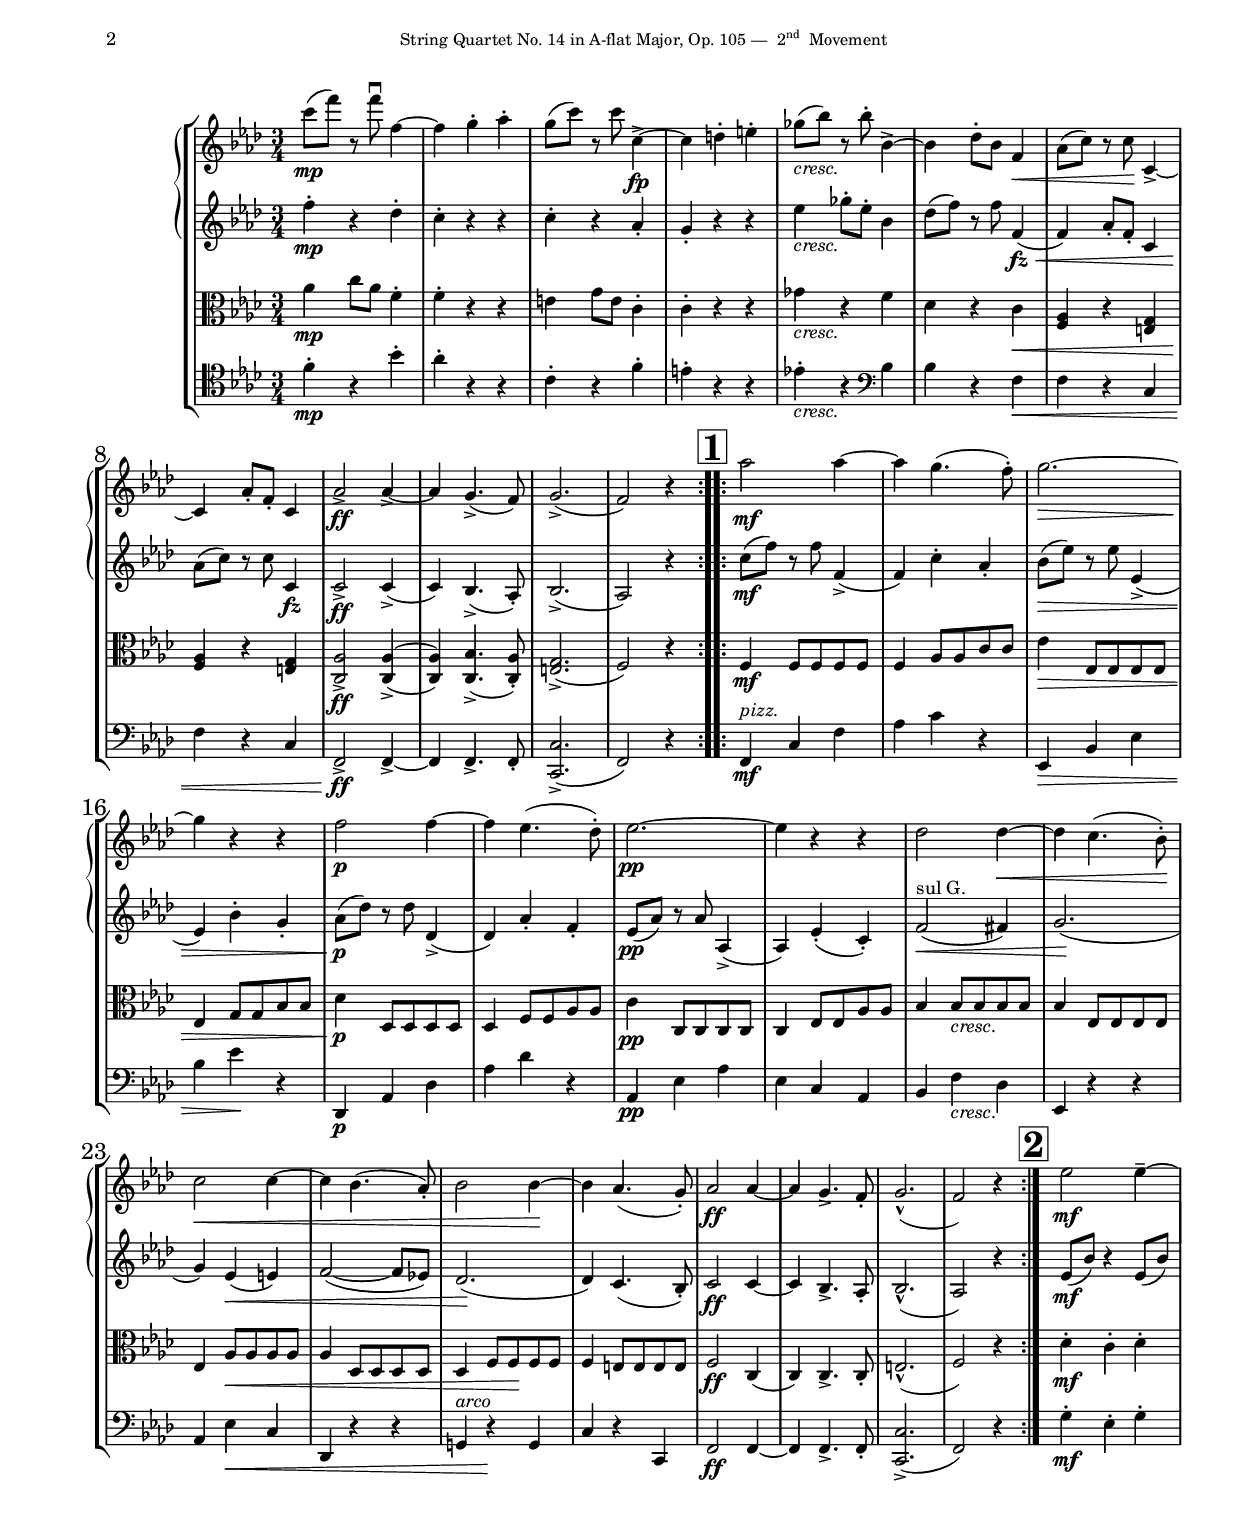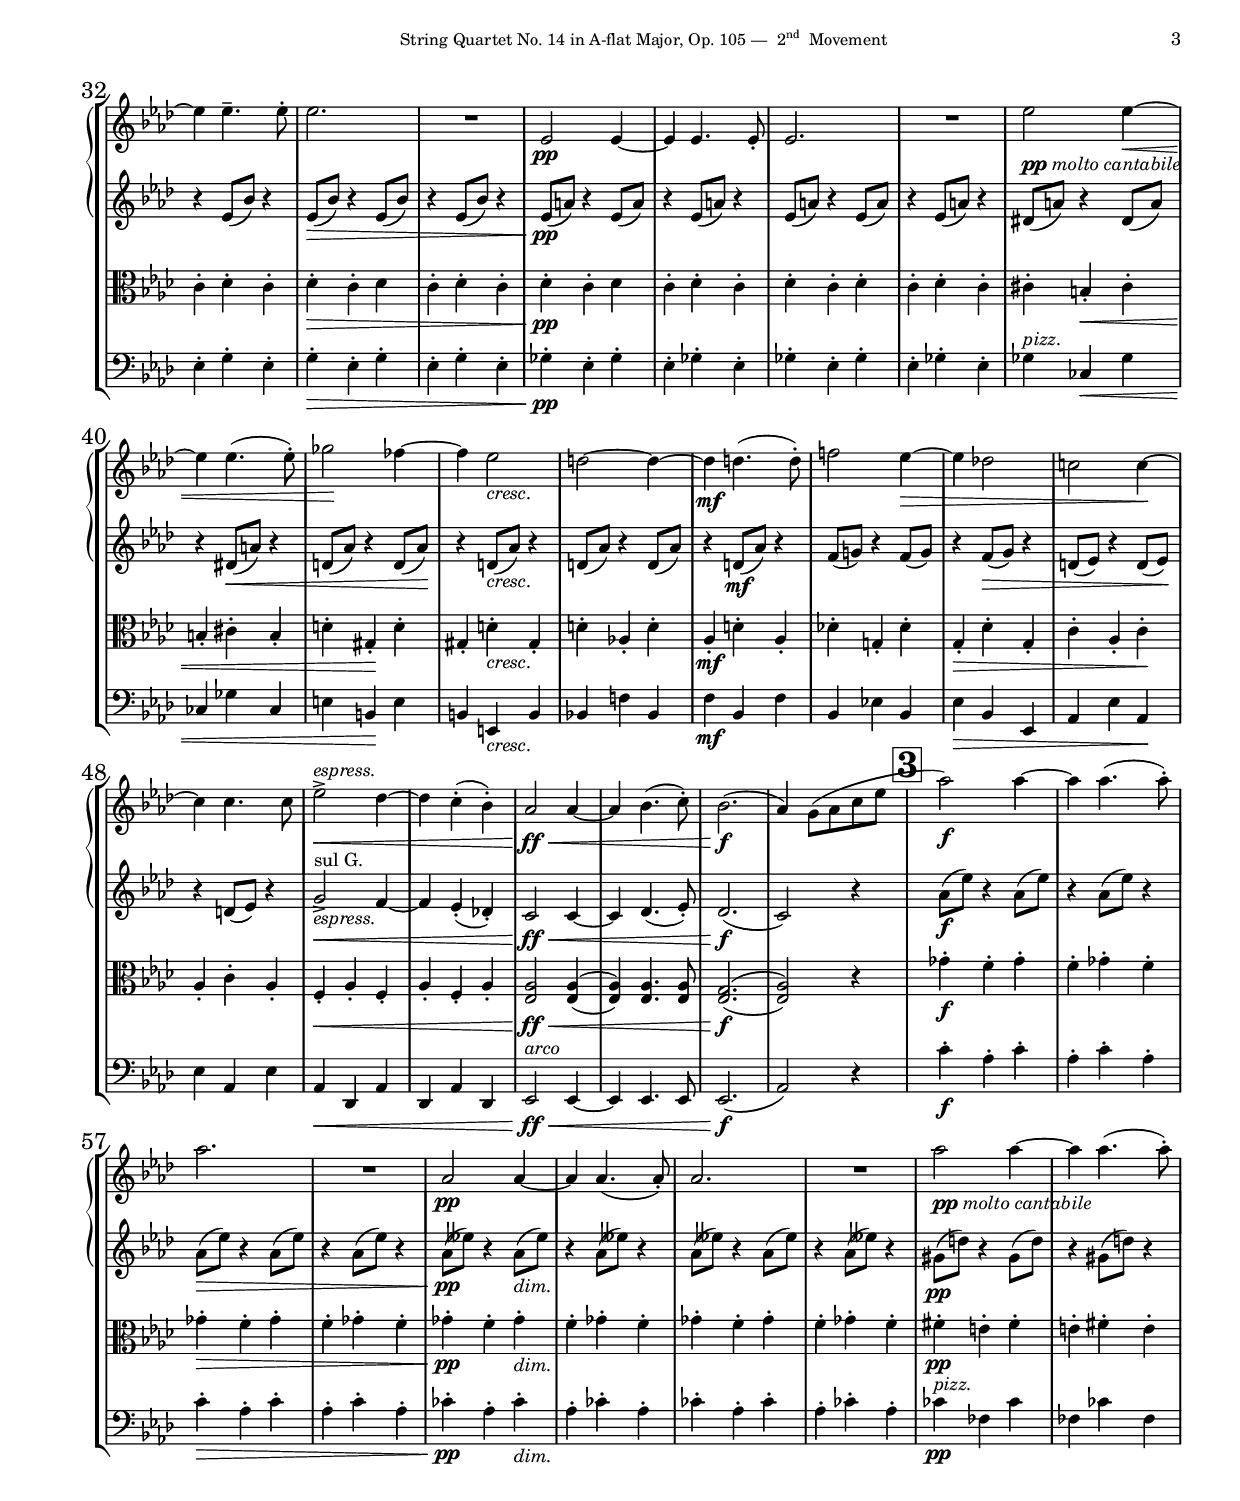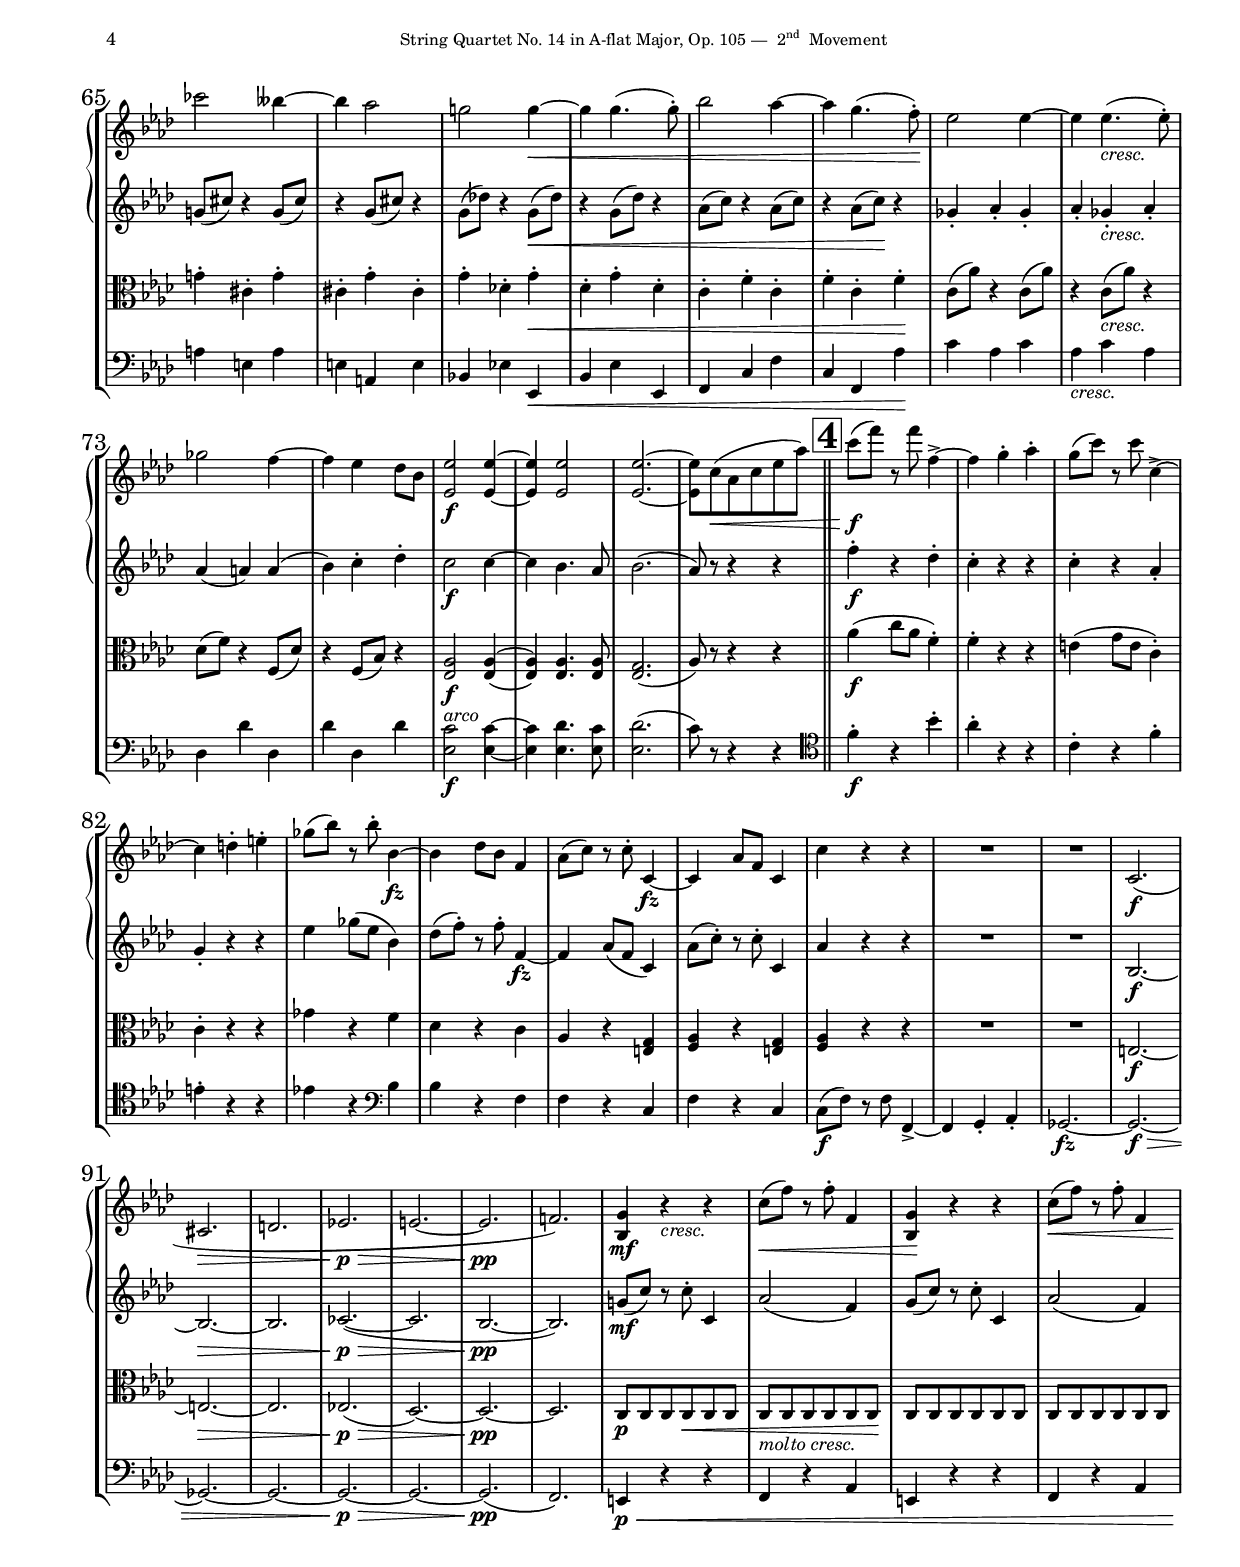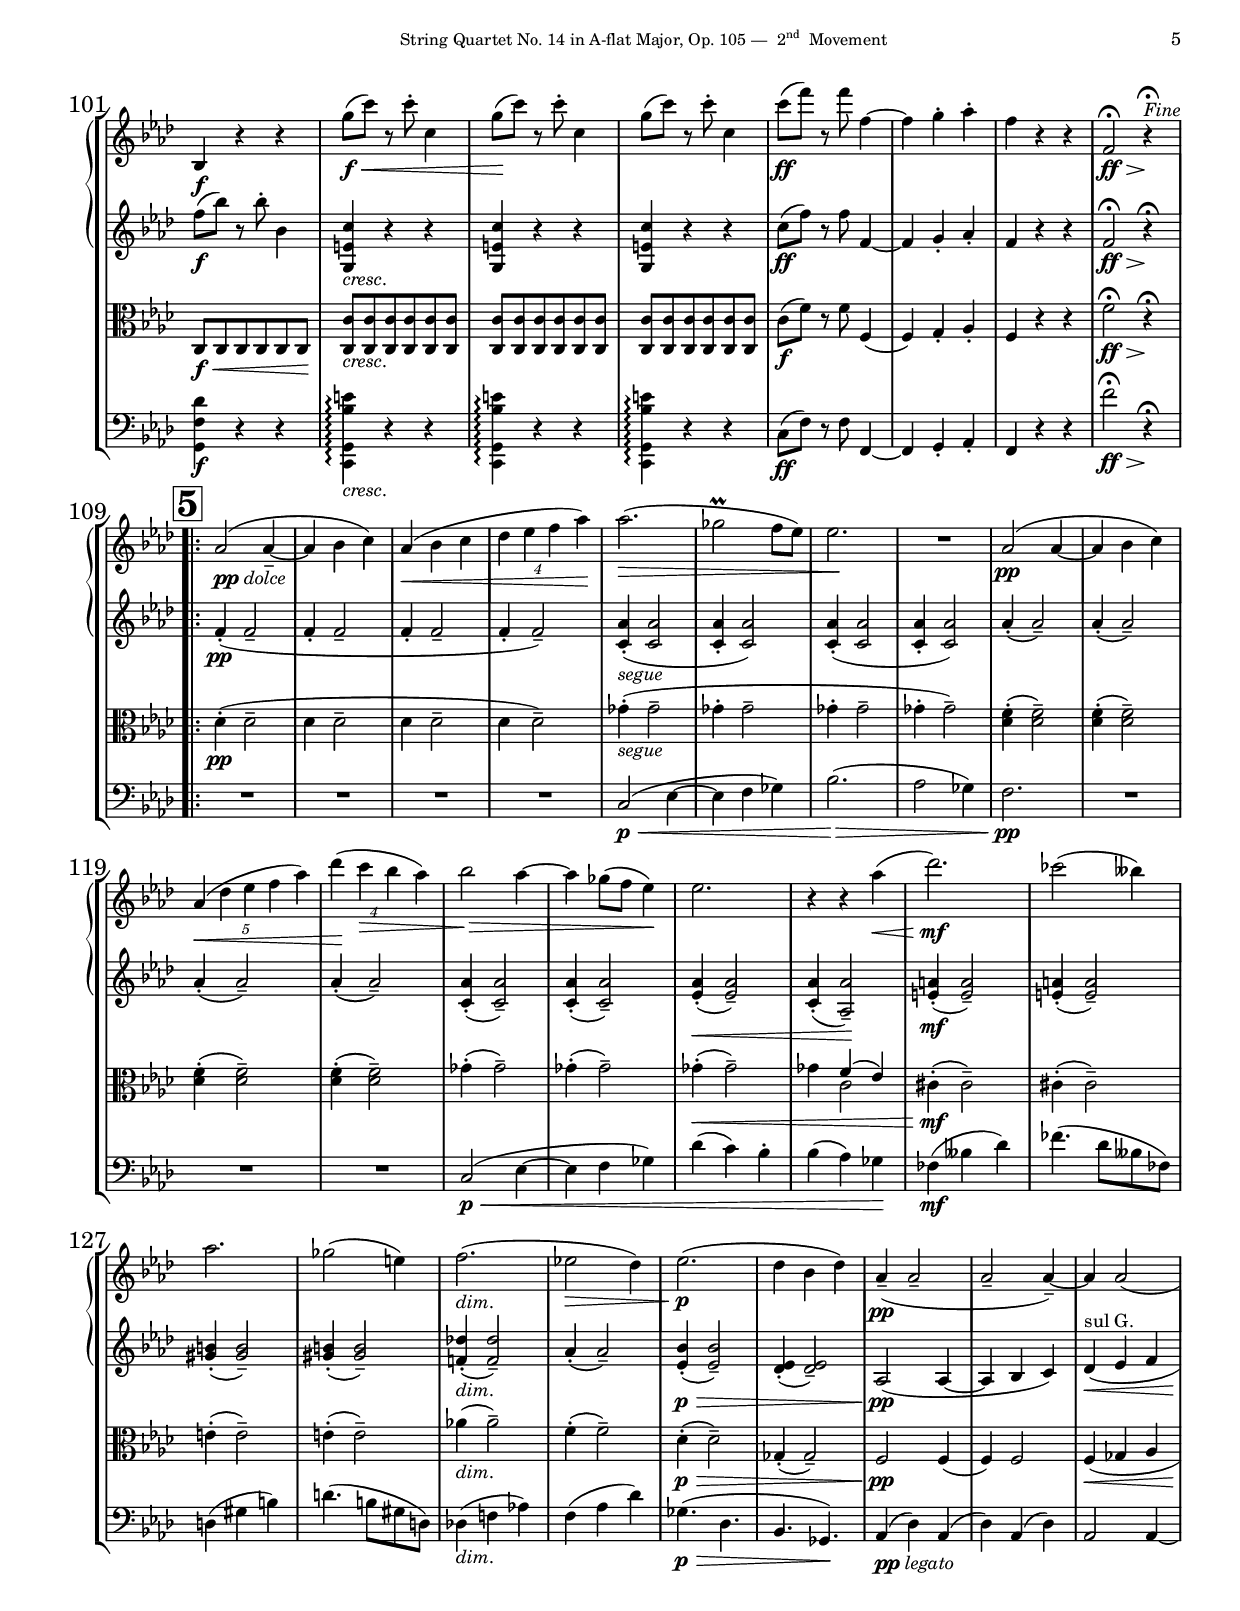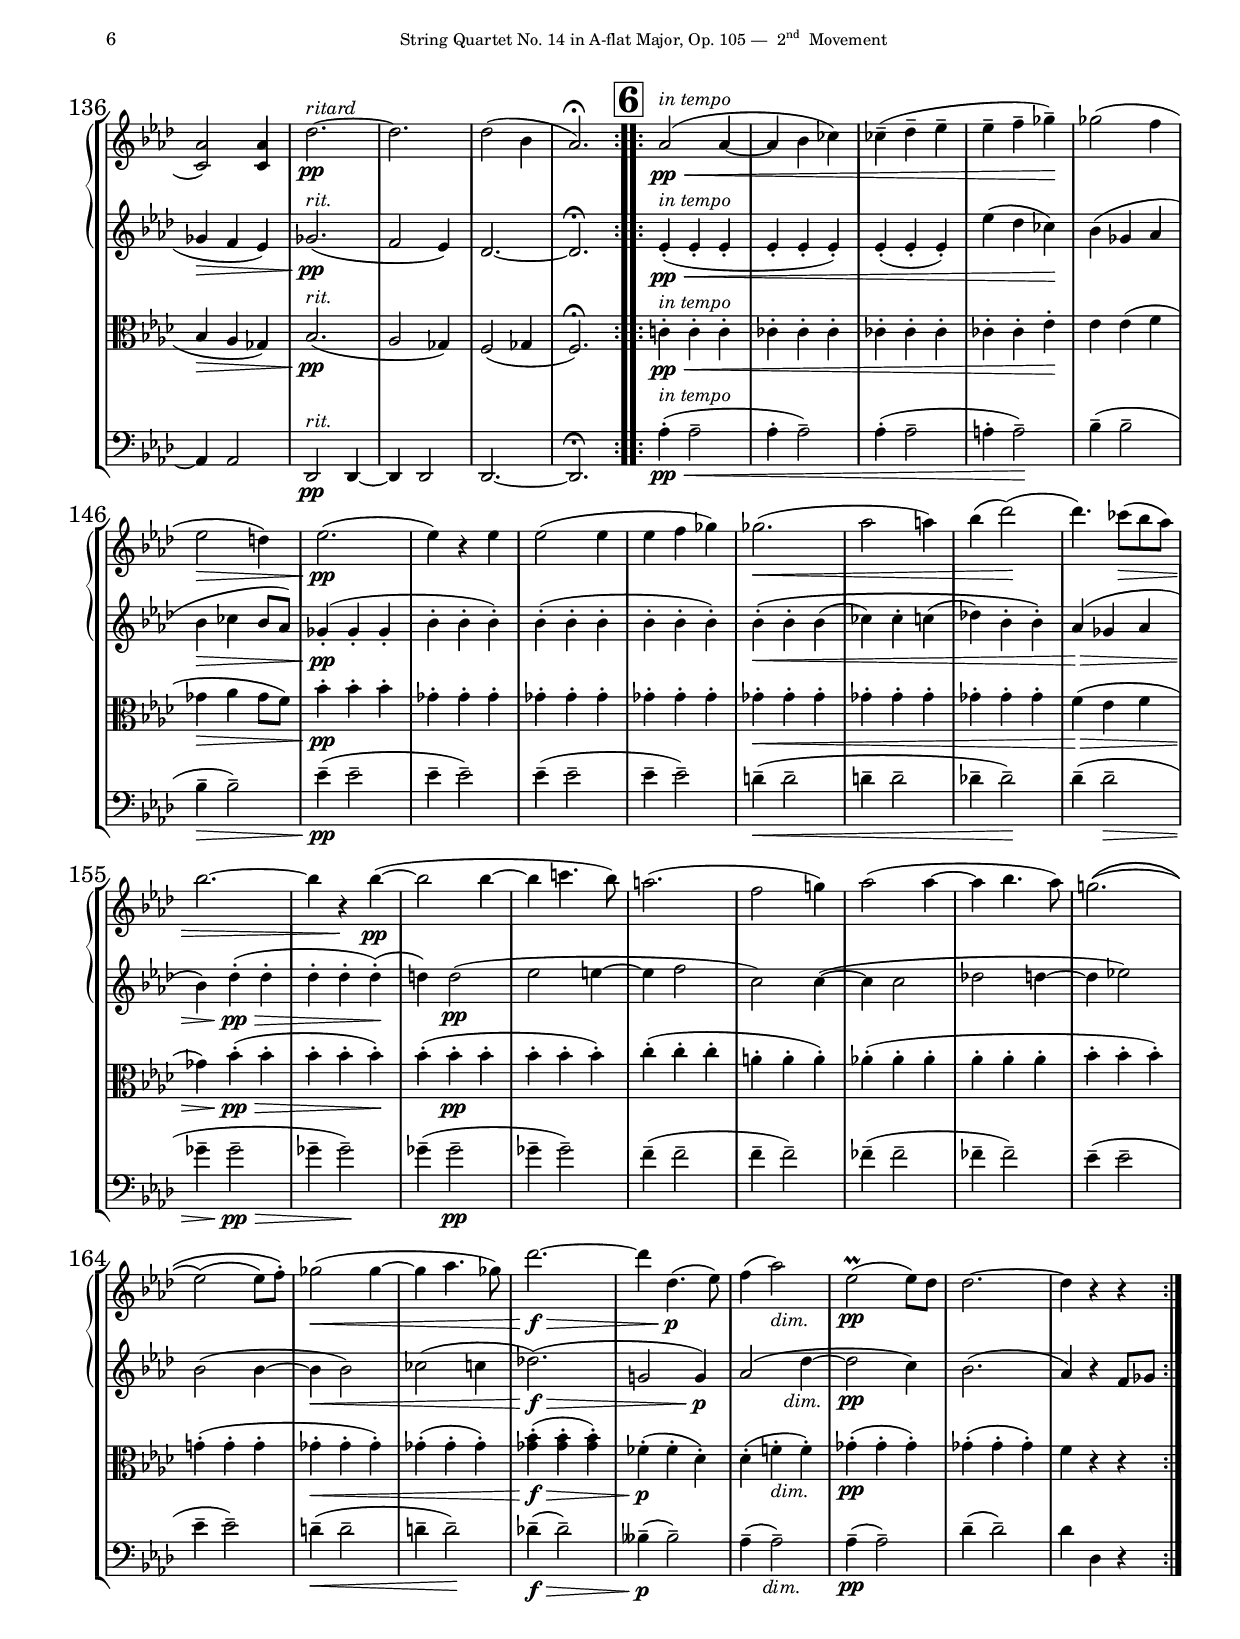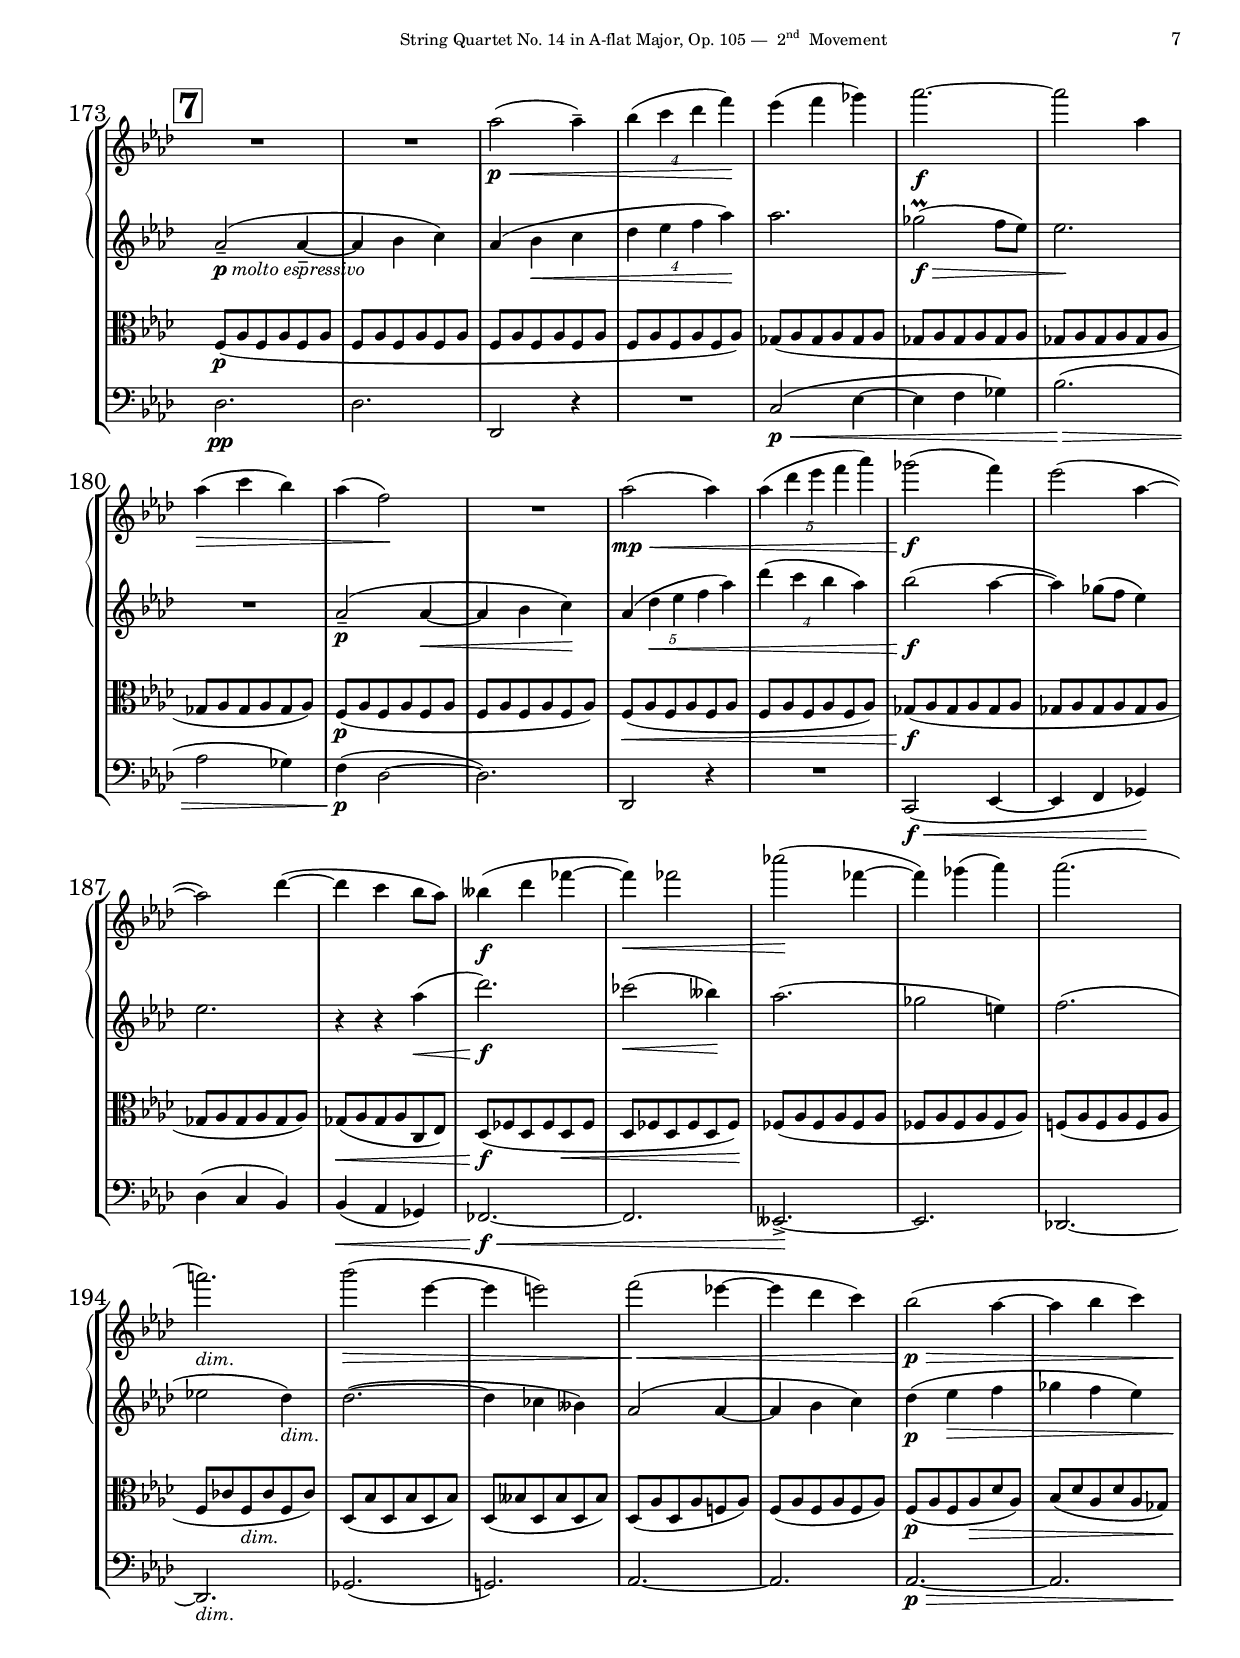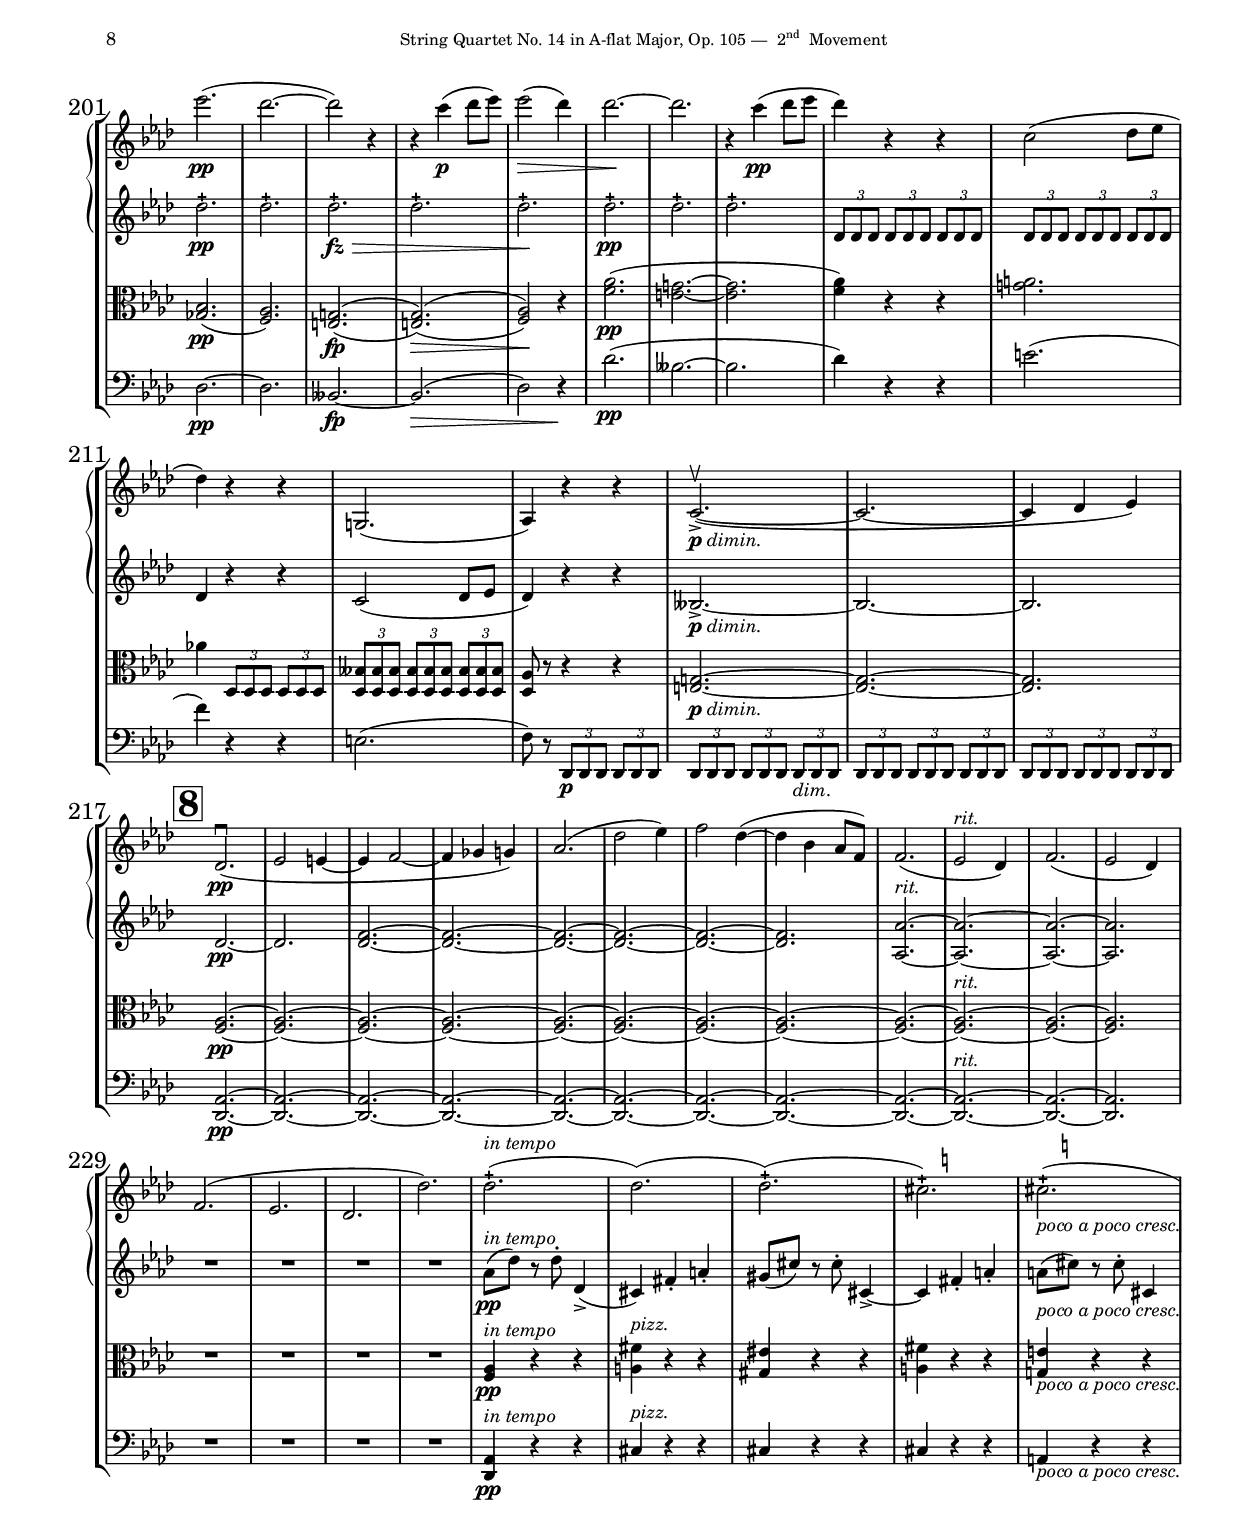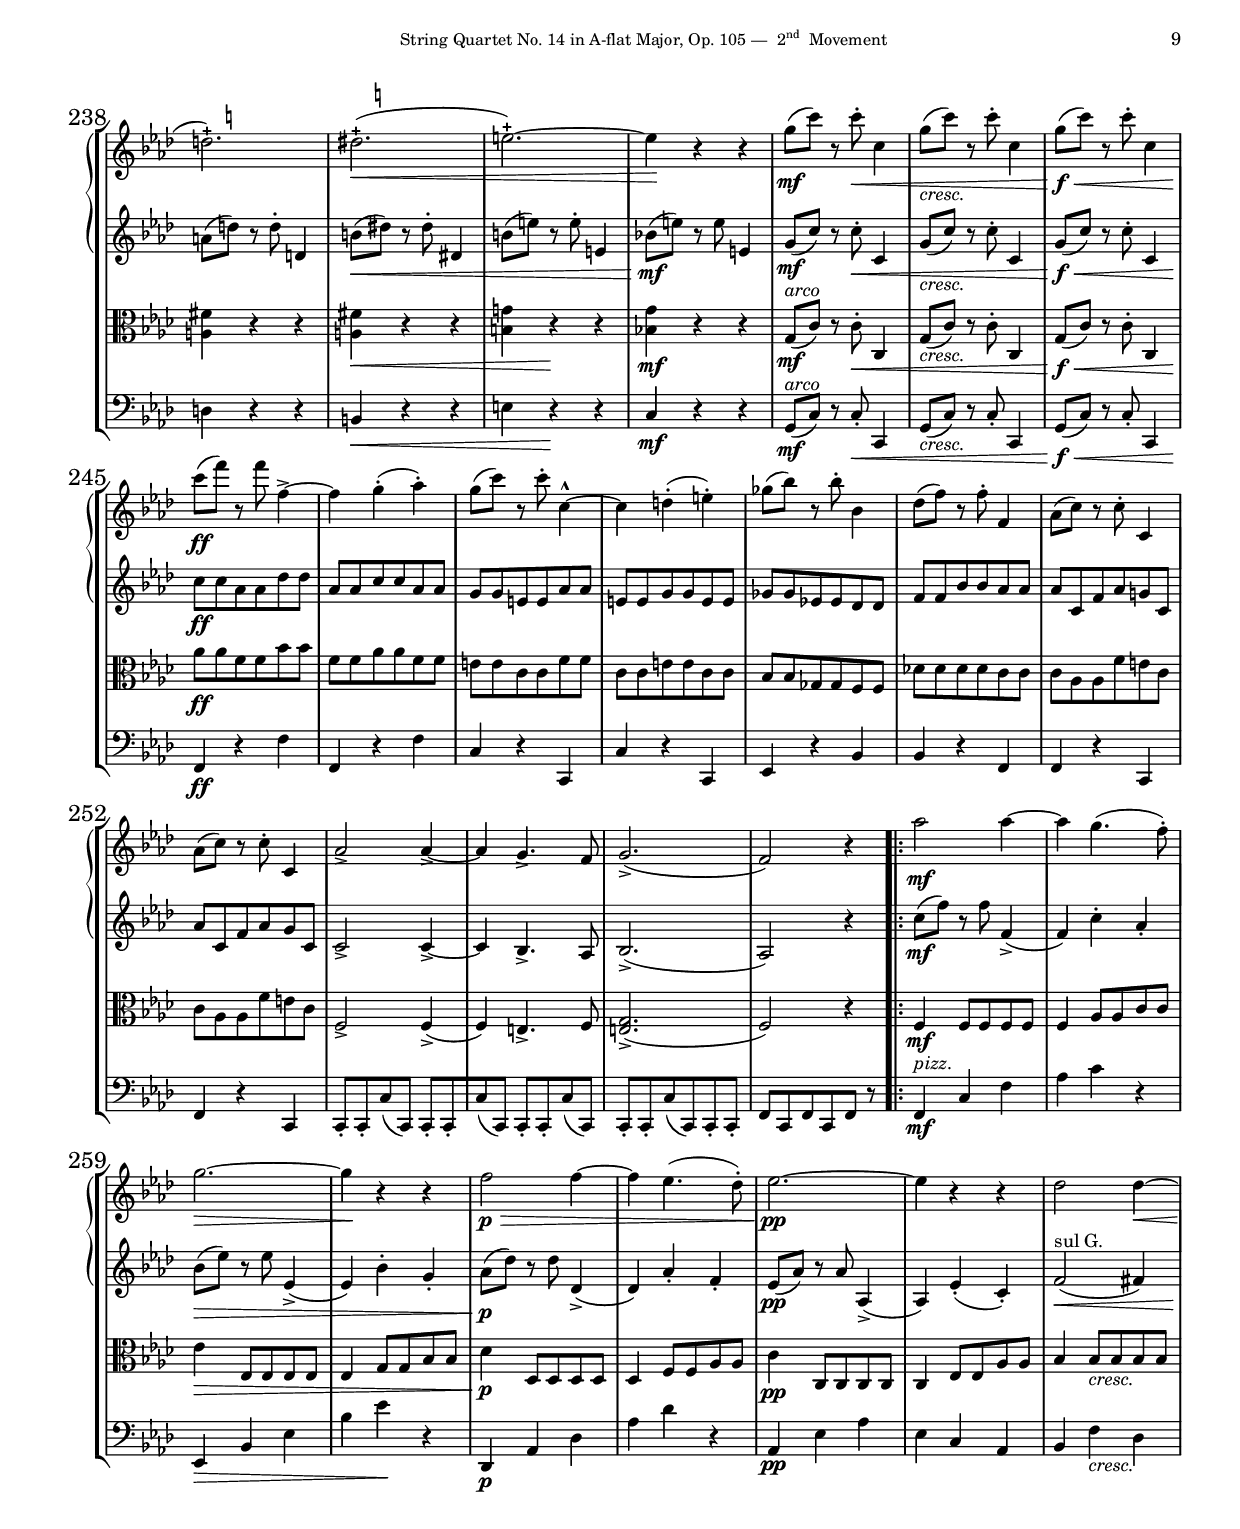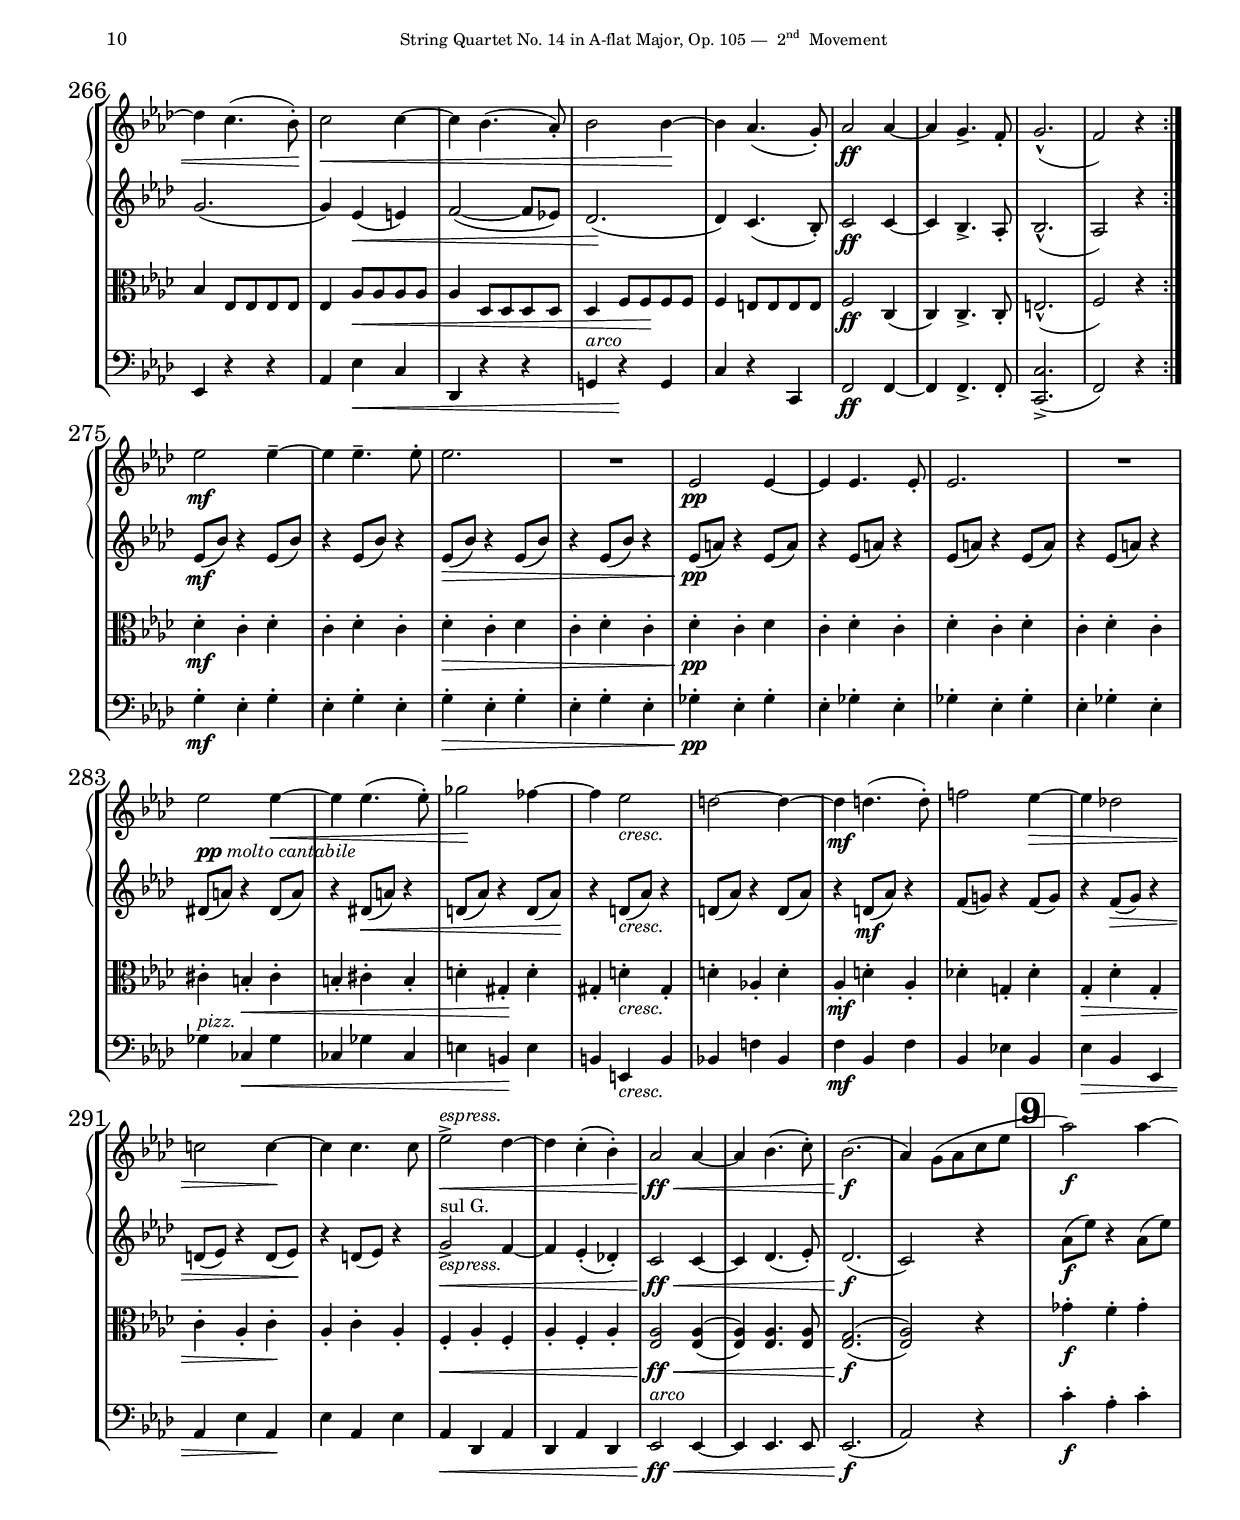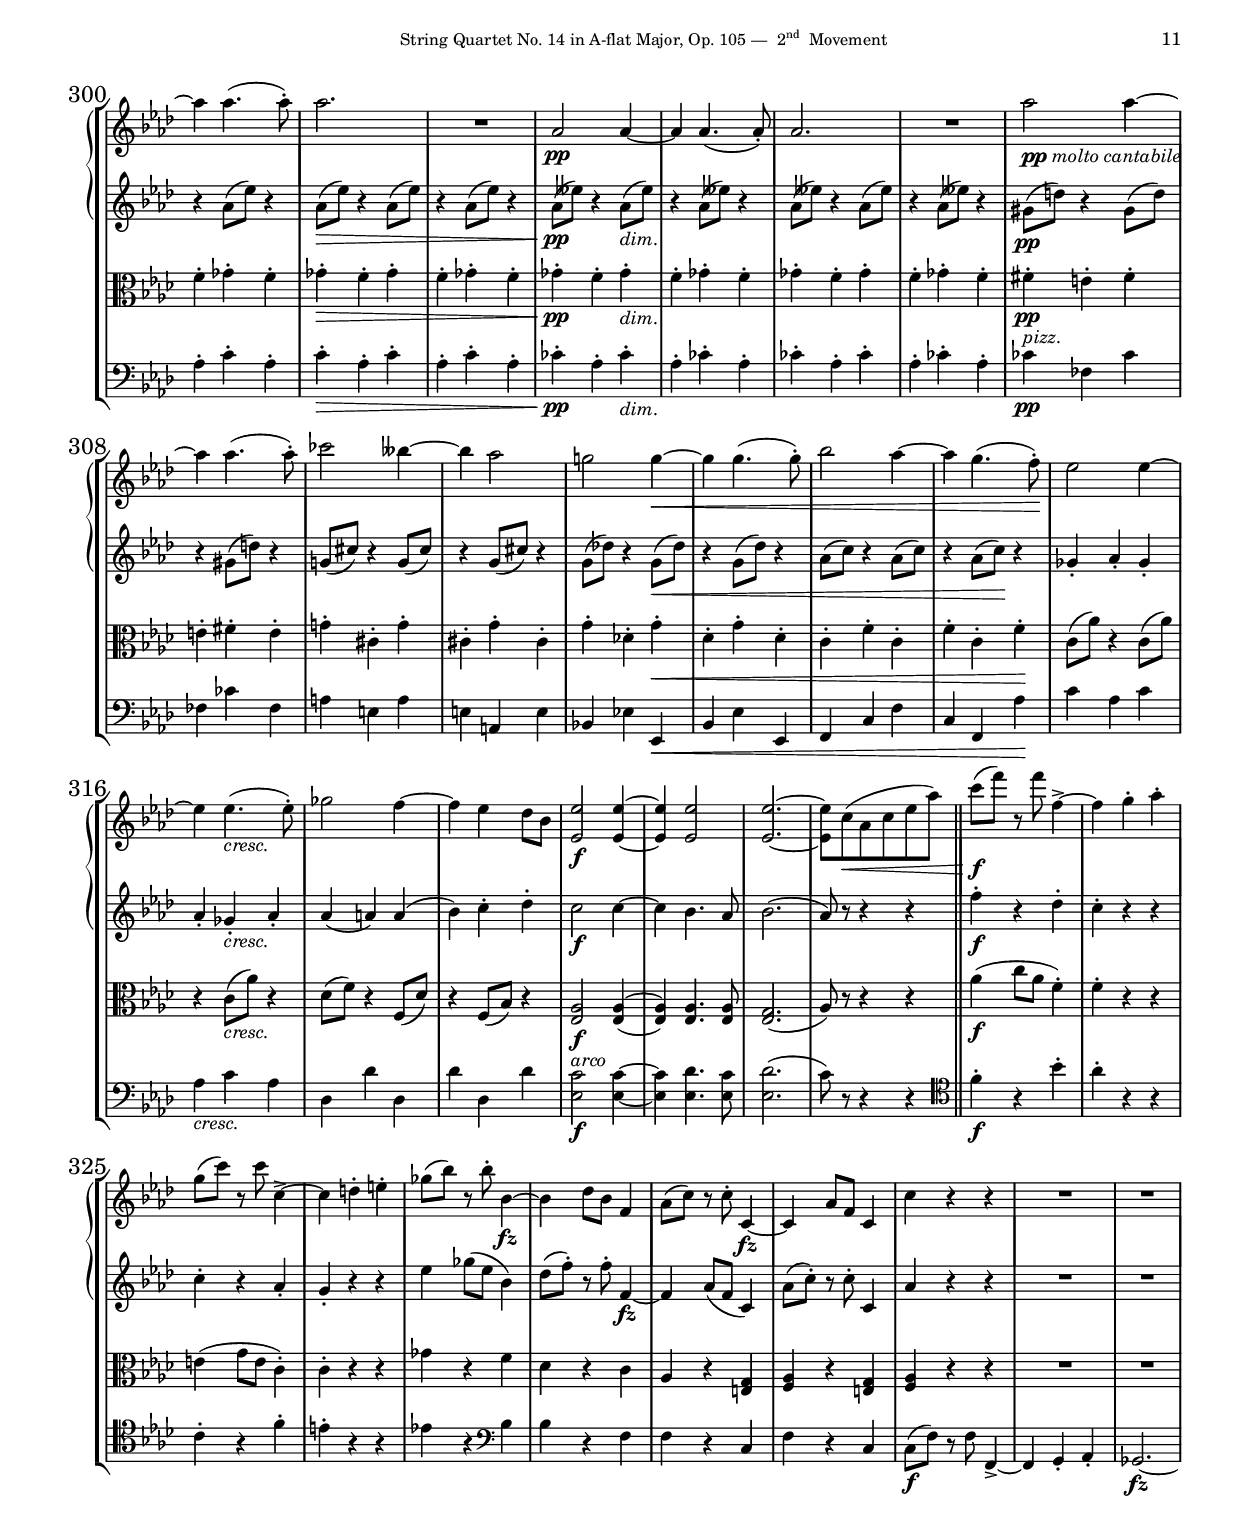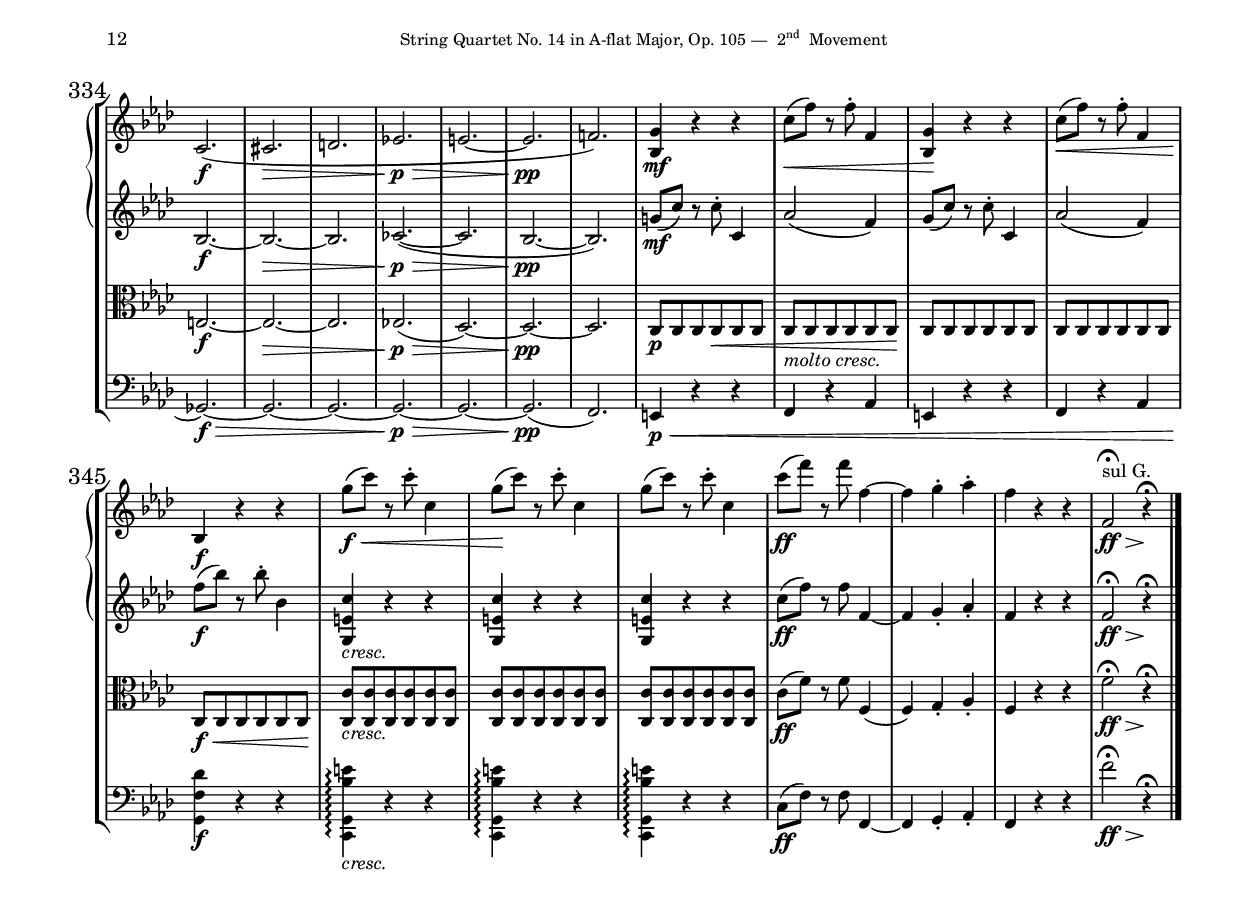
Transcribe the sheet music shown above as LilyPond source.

%###############################################################################
%#                                 H E A D E R                                 #
%###############################################################################
%
%  Composer           : Antonín Dvořák (1841 - 1904)
%  work               : String Quartet No. 14 in A-flat Major, Op. 105
%  Source             : Berlin: N. Simrock, 1896. Plate 10682.
%  Type of score      : Score conductor mvt I
%  Typesetter         : Sébastien MANEN
%  date of initiation : Sunday 21 August 2022, 08:30
%
%###############################################################################
%#                          I N C L U D E   F I L E S                          #
%###############################################################################
\version "2.22.1"
%\include "/media/Documents/Partitions/lilypond/markup.ly"
\include "./00-Common/Quartet_n14_Op105_Header.ily"
%  work        : String Quartet No. 14 in A-flat Major, Op. 105
%  typesetter  : Sébastien MANEN
%  date        : Sunday 21 August 2022, 08:30
%###############################################################################
%#                          P A P E R   S E C T I O N                          #
%###############################################################################
\paper {
	ragged-last-bottom = ##t
	ragged-bottom = ##t
	left-margin = 18 \mm
%	indent = 0
%	annotate-spacing = ##t
%	slashSeparator = \markup {
%		\center-align
%		\vcenter \combine
%		\beam #3.3 #0.5 #0.54
%		\raise #1.24 \beam #3.3 #0.5 #0.54
%	}
%	system-separator-markup = \slashSeparator
	bookTitleMarkup = \markup {
		\column {
			\vspace #15
			\fill-line {
				\fromproperty #'header:composer
			}
			\vspace #10
			\fill-line {
				\fromproperty #'header:title
			}
			\vspace #10
			\fill-line {
				\fromproperty #'header:subtitle
			}
		}
	}
	oddHeaderMarkup = \markup {
		\on-the-fly \not-first-page \fill-line {
			\null
			\center-column {
				\smaller \fromproperty #'header:subsubtitle
				\fromproperty #'header:instrument
				\vspace #1
			}
			\fromproperty #'page:page-number-string
		}
	}
	evenHeaderMarkup = \markup {
		\on-the-fly \not-first-page \fill-line {
			\fromproperty #'page:page-number-string
			\center-column {
				\smaller \fromproperty #'header:subsubtitle
				\fromproperty #'header:instrument
				\vspace #1
			}
			\null
		}
	}
	oddFooterMarkup = \markup {
		\column {
			\fill-line {
				\on-the-fly #(on-page 1) \fromproperty #'header:copyright
			}
		}
	}
}

%  work        : String Quartet No. 14 in A-flat Major, Op. 105
%  typesetter  : Sébastien MANEN
%  date        : Sunday 21 August 2022, 08:30
%###############################################################################
%#                           T I M E   S E C T I O N                           #
%###############################################################################
timeMvtI = {
	\time 6/8
}
timeMvtII = {
	\time 3/4
}
timeMvtIII = {
	\time 4/4
}
timeMvtIV = {
	\time 2/4
}


%  work        : String Quartet No. 14 in A-flat Major, Op. 105
%  typesetter  : Sébastien MANEN
%  date        : Sunday 21 August 2022, 08:30
%###############################################################################
%#                         L A Y O U T   S E C T I O N                         #
%###############################################################################
#(set-global-staff-size 16) 
%#(ly:set-option 'debug-skylines #t)
\layout {
	% temporary
%	\compressMMRests
%	\compressEmptyMeasures
%	\set Voice.restNumberThreshold = #0
	% end temporary
	#(layout-set-staff-size 16)
	\set Score.alternativeNumberingStyle = #'numbers
%	\set Score.doubleRepeatType = #":|.|:"
	\set Score.markFormatter = #format-mark-box-numbers
	\context {
		\Voice
		\override TupletBracket #'bracket-visibility = ##f
%		\override TupletNumber.avoid-slur = #'outside
		\override Hairpin.to-barline = ##f
		\override TrillSpanner.bound-details.right.padding = #1
		\override Fingering.avoid-slur = #'around
		\override Arpeggio.padding = #0.25
		\override Script.staff-padding = #'()
		\override Hairpin.height = #0.55
	}
	\context {
		\Staff
		\consists #Measure_counter_engraver
		\override TupletBracket.staff-padding = ##f
		\override Fingering.staff-padding = #'()
		%\override Script.staff-padding = ##f
		\override MultiMeasureRest.space-increment = 1
	}
	\context {
		\Score
		\override RehearsalMark #'font-size = #6  % 6
		\override RehearsalMark.extra-spacing-width = #'(-0.3 . 0.3) %0.7
		\override RehearsalMark.outside-staff-priority = ##f
		\override RehearsalMark.extra-spacing-height = #'(-inf.0 . +inf.0)
		\override DynamicTextSpanner.font-size = #0
		\override BarNumber.font-size = #2 %2
		\override MeasureCounter.outside-staff-priority = #390
		\override FootnoteItem #'annotation-line = ##f
		\override MetronomeMark.font-size = #1
	}
}


%  work        : String Quartet No. 14 in A-flat Major, Op. 105
%  typesetter  : Sébastien MANEN
%  date        : Sunday 21 August 2022, 08:30
%###############################################################################
%#                      S H O R T C U T S   S E C T I O N                      #
%###############################################################################
animato=^\markup {\italic animato}
appassionato=^\markup {\italic appassionato}
arco=^\markup {\italic arco}
atempo=^\markup {\italic {a tempo}}
cantabile=^\markup {\italic {cantabile}}
crescmarkup=^\markup {\italic cresc.}
dimmarkup=^\markup {\italic dim.}
dolcepococresc=^\markup {\italic {dolce, poco cresc.}}
intempo=^\markup {\italic {in tempo}}
intempopocoapocopiuanimato=^\markup {\italic {in tempo poco a poco più animato}}
moltocrescmark=^\markup {\italic {molto cresc.}}
pesante=^\markup {\italic pesante}
pizz=^\markup {\italic pizz.}
pocoapocopiuanimato=^\markup {\italic {poco a poco più animato}}
pocoapocopiutranquillo=^\markup {\italic {poco a poco più tranquillo}}
pococresc=^\markup {\italic {poco cresc.}}
pocosostenutoetranquillo=^\markup {\italic {poco sostenuto e tranquillo}}
pocotranquillo=^\markup {\italic {poco tranquillo}}
rit=^\markup {\italic rit.}
sulG=^\markup {sul G.}
ffz = #(make-dynamic-script "ffz")
ffrisoluto = \markup {\dynamic ff \italic risoluto}
fconforza = \markup {\dynamic f \italic {con forza}}
fdetache = \markup {\dynamic f \italic détaché}
fzcresc= \markup {\dynamic fz \italic cresc.}
mpespressivo = \markup { \dynamic mp \italic espressivo}
pdim = \markup { \dynamic p \italic dim.}
piuf=^\markup {\italic {più} \dynamic f}
ppleggiero = \markup { \dynamic pp \italic leggiero}
ppespressivomoltocantabile = \markup { \dynamic pp \italic {espressivo e molto cantabile}}
espress=^\markup {\italic {espress.}}
fine=^\markup {\italic Fine}
pocoapococrescmarkup=^\markup {\italic {poco a poco cresc.}}
ritard=^\markup {\italic ritard}
segue=^\markup {\italic segue}
pdimin = \markup { \dynamic p \italic dimin.}
pmoltoespressivo = \markup { \dynamic p \italic {molto espressivo}}
ppdolce = \markup { \dynamic pp \italic dolce}
pplegato = \markup { \dynamic pp \italic legato}
ppmoltocantabile = \markup { \dynamic pp \italic {molto cantabile}}
moltoappassionato=^\markup {\italic {molto appassionato}}
moltorit=^\markup {\italic {molto rit.}}
pocoapocodim=^\markup {\italic {poco a poco dim.}}
pocoapocoritmarkup=^\markup {\italic {poco a poco rit.}}
scherzando=^\markup {\italic scherzando}
tranquillo=^\markup {\italic tranquillo}
fcresc = \markup {\dynamic f \italic {cresc.}}
fmoltoappassionato = \markup { \dynamic f \italic {molto appassionato}}
mfpocoapocopiuanimato = \markup { \dynamic mf \italic {poco a poco più animato}}
ppocoapococresc = \markup { \dynamic p \italic {poco a poco cresc.}}
ppperdendosi = \markup { \dynamic pp \italic {perdendosi}}
pocoapococresc = #(make-music 'CrescendoEvent
             'span-direction START
             'span-type 'text
             'span-text "poco a poco cresc.")
accel=^\markup {\italic accel.}
espressivomarkup=^\markup {\italic {espressivo}}
moltoespressivo=^\markup {\italic {molto espressivo}}
pocorit=^\markup {\italic {poco rit.}}
pocosostenuto=^\markup {\italic {poco sostenuto}}
semplicecresc=^\markup {\italic {semplice cresc.}}
sempredim=^\markup {\italic {sempre dim.}}
sulD=^\markup {sul D.}
fespressivo = \markup {\dynamic f \italic espressivo}
fmarcato = \markup {\dynamic f \italic marcato}
fmoltoespress = \markup { \dynamic f \italic {molto espress}}
frisoluto = \markup { \dynamic f \italic {risoluto}}
fppocosostenuto = \markup { \dynamic fp \italic {poco sostenuto}}
mfleggiero = \markup { \dynamic mf \italic leggiero}
pmoltocantabile = \markup { \dynamic p \italic {molto cantabile}}
ppocosostenuto = \markup { \dynamic p \italic {poco sostenuto}}
ppcantabile = \markup { \dynamic pp \italic cantabile}
string=^\markup {\italic string.}


%\include "./00-Common/Quartet_n14_Op105_Format_Cond_Mvt02.ily"
%  work        : String Quartet No. 14 in A-flat Major, Op. 105
%  typesetter  : Sébastien MANEN
%  date        : Sunday 21 August 2022, 08:30
%###############################################################################
%#                       T E M P I  C O N D U C T O R S                        #
%###############################################################################
tempiMvtI = {
	\tempo "Adagio ma non troppo." 8 = 88
}
tempiMvtII = {
	\tempo "Molto vivace. M.M. " 2. = 92
}
tempiMvtIII = {
	\tempo "Lento e molto cantabile. M.M." 8 = 116
}
tempiMvtIV = {
	\tempo "Allegro non tanto. M.M." 4 = 112
}

%  work        : String Quartet No. 14 in A-flat Major, Op. 105
%  typesetter  : Sébastien MANEN
%  date        : Sunday 21 August 2022, 08:30
%###############################################################################
%#                          M U S I C   S E C T I O N                          #
%###############################################################################
musicViolinIMvtII = \relative c {
	\clef treble
	\key f \minor
% mesure 1 à 5
	\repeat volta 2 {
	    c'''8\mp( f) r f\downbow f,4~
	    f g-. aes-.
	    g8( c) r c c,4->~\fp
	    c d-. e-.
	    ges8(_\crescmarkup bes) r bes-. bes,4->~
% mesure 6 à 10
	    bes des8-. bes f4\<
	    aes8( c) r c\! c,4->~
	    c aes'8-. f-. c4
	    aes'2\ff-> aes4~->
	    aes g4.(-> f8)
% mesure 11 à 15
	    g2.->(
	    f2) r4 \mark \default
	}
    \repeat volta 2 {
	    aes'2\mf aes4~
	    aes g4.( f8-.)
	    g2.~\>
% mesure 16 à 20
	    g4\! r r
	    f2\p f4~
	    f ees4.( des8-.)
	    ees2.~\pp
	    ees4 r r
% mesure 21 à 25
	    des2 des4\<~
	    des c4.( bes8-.)\!
	    c2\< c4~
	    c bes4.( aes8-.)
	    bes2 bes4~\!
% mesure 26 à 30
	    bes aes4.( g8-.)
	    aes2\ff aes4~
	    aes g4.-> f8-.
	    g2.(-^
	    f2) r4  \mark \default
	}
% mesure 31 à 35
	ees'2\mf ees4--~
	ees ees4.-- ees8-.
	ees2.
	R2.*1
	ees,2\pp ees4~
% mesure 36 à 40
	ees ees4. ees8-.
	ees2.
	R2.*1
	ees'2_\ppmoltocantabile ees4~\<
	ees ees4.( ees8-.)
% mesure 41 à 45
	ges2\! fes4~
	fes ees2_\crescmarkup
	d2~ d4~
	d\mf d4.( d8-.)
	f!2 ees4~\>
% mesure 46 à 50
	ees des!2
	c! c4~\!
	c c4. c8
	ees2->^\espress\< des4~
	des c-.( bes-.)
% mesure 51 à 55
	aes2\ff\< aes4~
	aes bes4.( c8-.)
	bes2.(\f
	aes4) g8( aes c ees \mark \default
	aes2)\f aes4~
% mesure 56 à 60
	aes aes4.( aes8-.)
	aes2.
	R2.*1
	aes,2\pp aes4~
	aes aes4.( aes8-.)
% mesure 61 à 65
	aes2.
	R2.*1
	aes'2_\ppmoltocantabile aes4~
	aes aes4.( aes8-.)
	ces2 beses4~
% mesure 66 à 70
	beses aes2
	g!2 g4~\<
	g g4.( g8-.)
	bes2 aes4~
	aes g4.( f8-.)\!
% mesure 71 à 75
	ees2 ees4~
	ees ees4.(_\crescmarkup ees8-.)
	ges2 f4~
	f ees des8 bes
	<ees, ees'>2\f <ees ees'>4~
% mesure 76 à 80
	<ees ees'> <ees ees'>2
	<ees ees'>2.~
	<ees ees'>8 c'(\< aes c ees aes) \bar "||" \mark \default
	c8(\f f) r f f,4->~
	f g-. aes-.
% mesure 81 à 85
	g8( c) r c c,4->~
	c d-. e-.
	ges8( bes) r bes-. bes,4\fz~
	bes des8 bes f4
	aes8( c) r c-. c,4~\fz
% mesure 86 à 90
	c aes'8 f c4
	c'4 r r 
	R2.*2
	
	c,2.\f(
% mesure 91 à 95
	cis\>
	d
	ees!\p\>
	e~
	e\pp
% mesure 96 à 100
	f!)
	<bes, g'>4\mf r_\crescmarkup r
	c'8(\< f) r f-. f,4
	<bes, g'>\! r r
	c'8(\< f) r f8-. f,4
% mesure 101 à 105
	bes,\f r r
	g''8\f\<( c) r c-. c,4
	g'8(\! c) r c-. c,4
	g'8( c) r c-. c,4
	c'8(\ff f) r f f,4~
% mesure 106 à 110
	f g-. aes-.
	f r r
	f,2\ff\fermata\> r4\fermata^\fine\! \mark \default \break 
	\repeat volta 2 {
	    aes2_\ppdolce( aes4--~
	    aes bes c)
% mesure 111 à 115
	    aes\<( bes c
	    \times 3/4 {des ees f aes)\!}
	    aes2.\>(
	    ges2\prall f8 ees)
	    ees2.\!
% mesure 116 à 120
	    R2.*1
	    aes,2(\pp aes4~
	    aes bes c)
	    \times 3/5 {aes\<( des ees f aes)}
	    \times 3/4 {des(\! c\> bes aes)}
% mesure 121 à 125
	    bes2\> aes4~
	    aes ges8( f ees4)\!
	    ees2.
	    r4 r aes(\<
	    des2.)\mf
% mesure 126 à 130
	    ces2( beses4)
	    aes2.
	    ges2( e4)
	    f2.(_\dimmarkup
	    ees!2\> des4)
% mesure 131 à 135
	    ees2.(\p
	    des4 bes des)
	    aes4\pp(-- aes2--
	    aes-- aes4--)~
	    aes aes2(
% mesure 136 à 140
	    <c, aes'>2) <c aes'>4
	    des'2.^\ritard\pp~
	    des
	    des2( bes4
	    aes2.)\fermata \mark \default
	}
% mesure 141 à 145
    \repeat volta 2 {
	    aes2\pp\<(^\intempo aes4~
	    aes bes ces)
	    ces(-- des-- ees--
	    ees-- f-- ges--)\!
	    ges2( f4
% mesure 146 à 150
	    ees2\> d4)
	    ees2.\pp(
	    ees4) r ees
	    ees2( ees4
	    ees f ges)
% mesure 151 à 155
	    ges2.(\<
	    aes2 a4)
	    bes( des2)(\!
	    des4.) ces8(\> bes aes)
	    bes2.~
% mesure 156 à 160
	    bes4 r\! bes(~\pp
	    bes2 bes4~
	    bes c!4. bes8)
	    a2.(
	    f2 g!4)
% mesure 161 à 165
	    aes2( aes4~
	    aes bes4. aes8)
	    g!2.\((
	    ees2)( ees8) f-.\)
	    ges2\<( ges4~
% mesure 166 à 170
	    ges aes4. ges8)
	    des'2.\f\>~
	    des4 des,4.\p( ees8)
	    f4( aes2_\dimmarkup)
	    ees2\pp\prall( ees8) des
% mesure 171 à 175
	    des2.~
	    des4 r r \mark \default
	}
	R2.*2
	
	aes'2\p\<( aes4--)
% mesure 176 à 180
	\times 3/4 {bes( c des f)\!}
	ees( f ges)
	aes2.\f~
	aes2 aes,4
	aes(\> c bes)
% mesure 181 à 185
	aes4( f2)\!
	R2.*1
	aes2\mp\<( aes4)
	\times 3/5 {aes( des ees f aes)}
	ges2\f( f4)
% mesure 186 à 190
	ees2( aes,4~
	aes2) des4~(
	des c bes8 aes)
	beses4\f( des fes~
	fes)\< fes2
% mesure 191 à 195
	ces'2\!( fes,4~
	fes) ges( aes)
	aes2.(
	a)_\dimmarkup
	bes2(\> ees,4~
% mesure 196 à 200
	ees e2)
	f2(\< ees!4~
	ees des c)
	bes2\p\>( aes4~
	aes bes c)
% mesure 201 à 205
	ees2.(\pp
	des~
	des2) r4
	r c\p( des8 ees)
	ees2\>( des4)
% mesure 206 à 210
	des2.~\!
	des
	r4 c\pp( des8 ees
	des4) r r
	c,2( des8 ees
% mesure 211 à 215
	des4) r r
	g,,!2.(
	aes4) r r
	c2.(~_\pdimin->\upbow
	c~
% mesure 216 à 220
	c4 des ees) \mark \default
	des2.\pp(\downbow
	ees2 e4~
	e f2~
	f4 ges g)
% mesure 221 à 225
	aes2.(
	des2 ees4)
	f2 des4(~
	des bes aes8 f)
	f2.( 
% mesure 226 à 230
	ees2^\rit des4)
	f2.(
	ees2 des4)
	f2.(
	ees
% mesure 231 à 235
	des
	des')
	des2.(-+^\intempo
	des)(
	des)(-+
% mesure 236 à 240
	cis)-+-\tweak #'X-offset #'3  ^\markup {\natural}
	cis(_\pocoapococrescmarkup-+-\tweak #'X-offset #'3 ^\markup {\natural}
	d)-+-\tweak #'X-offset #'3 ^\markup {\natural}
	dis(\<-+-\tweak #'X-offset #'3 ^\markup {\natural}
	e)-+~
% mesure 241 à 245
	e4\! r r
	g8(\mf c) r c-.\< c,4
	g'8(_\crescmarkup c) r c-. c,4
	g'8(\f\< c) r c-. c,4
	c'8\ff( f) r f f,4->~
% mesure 246 à 250
	f g-.( aes-.)
	g8( c) r c-. c,4-^~
	c d-.( e-.)
	ges8( bes) r bes-. bes,4
	des8( f) r f-. f,4
% mesure 251 à 255
	aes8( c) r c-. c,4
	aes'8( c) r c-. c,4
	aes'2-> aes4->~
	aes g4.-> f8
	g2.->(
% mesure 255 à 260
	f2) r4
	\repeat volta 2 { 
	    aes'2\mf aes4~
	    aes g4.( f8-.)
	    g2.~\>
	    g4\! r r
% mesure 261 à 265
	    f2\p\> f4~
	    f ees4.( des8-.)
	    ees2.~\pp
	    ees4 r r
	    des2 des4\<~
% mesure 266 à 270
	    des c4.( bes8-.)\!
	    c2\< c4~
	    c bes4.( aes8-.)
	    bes2 bes4~\!
	    bes aes4.( g8-.)
% mesure 271 à 275
	    aes2\ff aes4~
	    aes g4.-> f8-.
	    g2.(-^
	    f2) r4
	}
	ees'2\mf ees4--~
% mesure 276 à 280
	ees ees4.-- ees8-.
	ees2.
	R2.*1
	ees,2\pp ees4~
	ees ees4. ees8-.
% mesure 281 à 285
	ees2.
	R2.*1
	ees'2_\ppmoltocantabile ees4~\<
	ees ees4.( ees8-.)
	ges2\! fes4~
% mesure 286 à 290
	fes ees2_\crescmarkup
	d2~ d4~
	d\mf d4.( d8-.)
	f!2 ees4~\>
	ees des!2
% mesure 291 à 295
	c! c4~\!
	c c4. c8
	ees2->^\espress\< des4~
	des c-.( bes-.)
	aes2\ff\< aes4~
% mesure 296 à 300
	aes bes4.( c8-.)
	bes2.(\f
	aes4) g8( aes c ees
	aes2)\f aes4~
	aes aes4.( aes8-.)
% mesure 301 à 305
	aes2.
	R2.*1
	aes,2\pp aes4~
	aes aes4.( aes8-.)
	aes2.
% mesure 306 à 310
	R2.*1
	aes'2_\ppmoltocantabile aes4~
	aes aes4.( aes8-.)
	ces2 beses4~
	beses aes2
% mesure 311 à 315
	g!2 g4~\<
	g g4.( g8-.)
	bes2 aes4~
	aes g4.( f8-.)\!
	ees2 ees4~
% mesure 316 à 320
	ees ees4.(_\crescmarkup ees8-.)
	ges2 f4~
	f ees des8 bes
	<ees, ees'>2\f <ees ees'>4~
	<ees ees'> <ees ees'>2
% mesure 321 à 325
	<ees ees'>2.~
	<ees ees'>8 c'(\< aes c ees aes) \bar "||"
	c8(\f f) r f f,4->~
	f g-. aes-.
	g8( c) r c c,4->~
% mesure 326 à 330
	c d-. e-.
	ges8( bes) r bes-. bes,4\fz~
	bes des8 bes f4
	aes8( c) r c-. c,4~\fz
	c aes'8 f c4
% mesure 331 à 335
	c'4 r r 
	R2.*2
	
	c,2.\f(
	cis\>
% mesure 336 à 340
	d
	ees!\p\>
	e~
	e\pp
	f!)
% mesure 341 à 345
	<bes, g'>4\mf r r
	c'8(\< f) r f-. f,4
	<bes, g'>\! r r
	c'8(\< f) r f8-. f,4
	bes,\f r r
% mesure 346 à 350
	g''8\f\<( c) r c-. c,4
	g'8(\! c) r c-. c,4
	g'8( c) r c-. c,4
	c'8(\ff f) r f f,4~
	f g-. aes-.
% mesure 351 à 355
	f r r
	f,2\ff\fermata\>^\sulG r4\fermata\! \break \bar "|."
}

%  work        : String Quartet No. 14 in A-flat Major, Op. 105
%  typesetter  : Sébastien MANEN
%  date        : Sunday 21 August 2022, 08:30
%###############################################################################
%#                          M U S I C   S E C T I O N                          #
%###############################################################################
musicViolinIIMvtII = \relative c {
	\clef treble
	\key f \minor
% mesure 1 à 5
    \repeat volta 2 {
	    f''4-.\mp r des-.
	    c-. r r
	    c-. r aes-.
	    g-. r r
	    ees'_\crescmarkup ges8-. ees-. bes4
% mesure 6 à 10
	    des8( f) r f f,4\fz\<(
	    f) aes8-. f-. c4
	    aes'8(\! c) r c c,4\fz
	    c2->\ff c4->(
	    c) bes4.->( aes8-.)
% mesure 11 à 15
	    bes2.->(
	    aes2) r4 \mark \default
	}
	\repeat volta 2 {
	    c'8(\mf f) r f f,4->(
	    f) c'-. aes-.
	    bes8(\> ees) r ees ees,4->(
% mesure 16 à 20
	    ees) bes'-. g-.
	    aes8(\p des) r des des,4(->
	    des) aes'-. f-.
	    ees8(\pp aes) r aes aes,4->(
	    aes) ees'(-. c-.)
% mesure 21 à 25
	    f2(^\sulG\< fis4)
	    g2.(\!
	    g4) ees(\< e)
	    f2(~ f8 ees!)
	    des2.(\!
% mesure 26 à 30
	    des4) c4.( bes8-.)
	    c2\ff c4~
	    c bes4.-> aes8-.
	    bes2.-^(
	    aes2) r4 \mark \default
	}
% mesure 31 à 35
	ees'8(\mf bes') r4 ees,8( bes')
	r4 ees,8( bes') r4
	ees,8(\> bes') r4 ees,8( bes')
	r4 ees,8( bes') r4
	ees,8\pp( a) r4 ees8( a)
% mesure 36 à 40
	r4 ees8( a) r4
	ees8( a) r4 ees8( a)
	r4 ees8( a) r4
	dis,8( a') r4 dis,8( a')
	r4 dis,8(\< a') r4
% mesure 41 à 45
	d,!8( aes') r4 d,8( aes')\!
	r4 d,8(_\crescmarkup aes') r4
	d,8( aes') r4 d,8( aes')
	r4 d,8(\mf aes') r4
	f8( g!) r4 f8( g)
% mesure 46 à 50
	r4 f8(\> g) r4
	d8( ees) r4 d8( ees)\!
	r4 d8( ees) r4
	g2^\sulG_\espress\<-> f4~
	f ees(-. des!-.)
% mesure 51 à 55
	c2\ff\< c4~
	c des4.( ees8-.)
	des2.(\f
	c2) r4 \mark \default
	aes'8(\f ees') r4 aes,8( ees')
% mesure 56 à 60
	r4 aes,8( ees') r4
	aes,8(\> ees') r4 aes,8( ees')
	r4 aes,8( ees') r4
	aes,8(\pp eeses') r4 aes,8(_\dimmarkup eeses')
	r4 aes,8( eeses') r4
% mesure 61 à 65
	aes,8( eeses') r4 aes,8( eeses')
	r4 aes,8( eeses') r4
	gis,8(\pp d'8) r4 gis,8( d')
	r4 gis,8( d') r4
	g,!8( cis) r4 g8( cis)
% mesure 66 à 70
	r4 g8( cis) r4
	g8( des'!) r4 g,8(\< des')
	r4 g,8( des') r4
	aes8( c) r4 aes8( c)
	r4 aes8( c)\! r4
% mesure 71 à 75
	ges-. aes-. ges-.
	aes-. ges-._\crescmarkup aes-.
	aes( a) a(
	bes) c-. des-.
	c2\f c4~
% mesure 76 à 80
	c bes4. aes8
	bes2.(
	aes8) r r4 r \bar "||" \mark \default
	f'4-.\f r des-.
	c-. r r
% mesure 81 à 85
	c-. r aes-.
	g-. r r
	ees' ges8( ees bes4)
	des8( f-.) r f-. f,4\fz~
	f aes8( f c4)
% mesure 86 à 90
	aes'8( c-.) r c-. c,4
	aes' r r
	R2.*2
	
	bes,2.~\f
% mesure 91 à 95
	bes~\>
	bes
	ces(~\p\>
	ces
	bes~\pp
% mesure 96 à 100
	bes)
	g'!8(\mf c) r c-. c,4
	aes'2( f4)
	g8( c) r c-. c,4
	aes'2( f4)
% mesure 101 à 105
	f'8(\f bes) r bes-. bes,4
	<g, e' c'>_\crescmarkup r r
	<g e' c'> r r
	<g e' c'> r r
	c'8(\ff f) r f f,4~
% mesure 106 à 110
	f g-. aes-.
	f r r
	f2\ff\>\fermata r4\!\fermata \break \mark \default
	\repeat volta 2 {
	    f4(-.\pp f2--
	    f4-. f2--
% mesure 111 à 115
	    f4-. f2--
	    f4-. f2--)
	    <c aes'>4_\segue(-. <c aes'>2
	    <c aes'>4-. <c aes'>2)
	    <c aes'>4(-. <c aes'>2
% mesure 116 à 120
	    <c aes'>4-. <c aes'>2)
	    aes'4-.( aes2--)
	    aes4-.( aes2--)
	    aes4-.( aes2--)
	    aes4-.( aes2--)
% mesure 121 à 125
	    <c, aes'>4(-. <c aes'>2--)
	    <c aes'>4(-. <c aes'>2--)
	    <ees aes>4(-.\< <ees aes>2--)
	    <c aes'>4-.( <aes aes'>2--)\!
	    <e' a>4-.\mf( <e a>2--)
% mesure 126 à 130
	    <e a>4-.( <e a>2--)
	    <gis b>4-.( <gis b>2--)
	    <gis b>4-.( <gis b>2--)
	    <f! des'!>4-._\dimmarkup( <f des'>2--)
	    aes4-.( aes2--)
% mesure 131 à 135
	    <ees bes'>4-.\p\>( <ees bes'>2--)
	    <des ees>4-.( <des ees>2--)
	    aes2\pp( aes4~
	    aes bes c)
	    des(\<^\sulG ees f
% mesure 136 à 140
	    ges\> f ees)
	    ges2.\pp^\rit(
	    f2 ees4)
	    des2.~
	    des\fermata \mark \default
	}
% mesure 141 à 145
    \repeat volta 2 {
	    ees4\pp\<(-.^\intempo ees-. ees-.
	    ees-. ees-. ees-.)
	    ees-.( ees-. ees-.)
	    ees'( des ces)\!
	    bes( ges aes
% mesure 146 à 150
	    bes\> ces bes8 aes)
	    ges4\pp-.( ges-. ges-.
	    bes-. bes-. bes-.)
	    bes-.( bes-. bes-.
	    bes-. bes-. bes-.)
% mesure 151 à 155
	    bes-.\(\< bes-. bes(
	    ces) ces-. c(
	    des!) bes-. bes-.\)
	    aes\>( ges aes
	    bes) des(-.\pp\> des-.
% mesure 156 à 160
	    des-. des-. des-.)(\!
	    d) d2\pp(
	    ees e4~
	    e f2
	    c) c4~(
% mesure 161 à 165
	    c c2 
	    des! d4~
	    d ees!2)
	    bes2( bes4~
	    bes\< bes2)
% mesure 166 à 170
	    ces2( c4
	    des!2.)(\f\>
	    g,!2 g4\p)
	    aes2( des4~-\tweak #'X-offset #-2 _\dimmarkup
	    des2\pp c4)
% mesure 171 à 175
	    bes2.(
	    aes4) r f8 ges \mark \default
	}
	aes2--(_\pmoltoespressivo aes4~--
	aes bes c)
	aes( bes\< c
% mesure 176 à 180
	\times 3/4 {des ees f aes)\!}
	aes2.
	ges2\prall\f\>( f8 ees)
	ees2.\!
	R2.*1
% mesure 181 à 185
	aes,2--\p( aes4~\<
	aes bes c)\!
	\times 3/5 {aes( des\< ees f aes)}
	\times 3/4 {des( c bes aes)}
	bes2\f( aes4~
% mesure 186 à 190
	aes) ges8( f ees4)
	ees2.
	r4 r aes4(\<
	des2.\f)
	ces2\<( beses4)\!
% mesure 191 à 195
	aes2.(
	ges2 e4)
	f2.(
	ees!2 des4)_\dimmarkup
	des2.(~
% mesure 196 à 200
	des4 ces beses)
	aes2( aes4~
	aes bes c)
	des\p( ees\> f
	ges f ees)
% mesure 201 à 205
	des2.\pp-+
	des-+
	des\fz-+\>
	des-+
	des-+\!
% mesure 206 à 210
	des-+\pp
	des-+
	des-+
	\times 2/3 {des,8 des des} \times 2/3 {des des des} \times 2/3 {des des des} 
	\times 2/3 {des des des} \times 2/3 {des des des} \times 2/3 {des des des} 
% mesure 211 à 215
	des4 r r
	c2( des8 ees
	des4) r r
	beses2.~_\pdimin->
	beses~
% mesure 216 à 220
	beses \mark \default
	des2.\pp~
	des
	<des f>~
	<des f>~
% mesure 221 à 225
	<des f>~
	<des f>~
	<des f>~
	<des f>
	<aes aes'>~\rit
% mesure 226 à 230
	<aes aes'>~
	<aes aes'>~
	<aes aes'>
	R2.*4
	
% mesure 231 à 235
	
	
	aes'8(\pp^\intempo des) r des-. des,4->(
	cis) fis-. a-.
	gis8( cis) r cis-. cis,4->~
% mesure 236 à 240
	cis fis-. a-.
	a8(_\pocoapococrescmarkup cis) r cis-. cis,4
	a'8( d) r d-. d,4
	b'8(\< dis) r dis8-. dis,4
	b'8( e) r e-. e,4
% mesure 241 à 245
	bes'!8(\mf e) r e e,!4
	g8(\mf c) r c-.\< c,4
	g'8(_\crescmarkup c) r c-. c,4
	g'8(\f\< c) r c-. c,4
	c'8\ff c aes aes des des
% mesure 246 à 250
	aes aes c c aes aes
	g g e e aes aes
	e e g g e e
	ges ges ees! ees des des
	f f bes bes aes aes
% mesure 251 à 255
	aes c, f aes g! c,
	aes' c, f aes g c,
	c2-> c4->~
	c bes4.-> aes8
	bes2.->(
% mesure 256 à 260
	aes2) r4
	\repeat volta 2 {
	    c'8(\mf f) r f f,4->(
	    f) c'-. aes-.
	    bes8(\> ees) r ees ees,4->(
	    ees) bes'-. g-.
% mesure 261 à 265
	    aes8(\p des) r des des,4(->
	    des) aes'-. f-.
	    ees8(\pp aes) r aes aes,4->(
	    aes) ees'(-. c-.)
	    f2(^\sulG\< fis4)
% mesure 266 à 270
	    g2.(\!
	    g4) ees(\< e)
	    f2(~ f8 ees!)
	    des2.(\!
	    des4) c4.( bes8-.)
% mesure 271 à 275
	    c2\ff c4~
	    c bes4.-> aes8-.
	    bes2.-^(
	    aes2) r4
	}
	ees'8(\mf bes') r4 ees,8( bes')
% mesure 276 à 280
	r4 ees,8( bes') r4
	ees,8(\> bes') r4 ees,8( bes')
	r4 ees,8( bes') r4
	ees,8\pp( a) r4 ees8( a)
	r4 ees8( a) r4
% mesure 281 à 285
	ees8( a) r4 ees8( a)
	r4 ees8( a) r4
	dis,8( a') r4 dis,8( a')
	r4 dis,8(\< a') r4
	d,!8( aes') r4 d,8( aes')\!
% mesure 286 à 290
	r4 d,8(_\crescmarkup aes') r4
	d,8( aes') r4 d,8( aes')
	r4 d,8(\mf aes') r4
	f8( g!) r4 f8( g)
	r4 f8(\> g) r4
% mesure 291 à 295
	d8( ees) r4 d8( ees)\!
	r4 d8( ees) r4
	g2^\sulG_\espress\<-> f4~
	f ees(-. des!-.)
	c2\ff\< c4~
% mesure 296 à 300
	c des4.( ees8-.)
	des2.(\f
	c2) r4 \mark \default
	aes'8(\f ees') r4 aes,8( ees')
	r4 aes,8( ees') r4
% mesure 301 à 305
	aes,8(\> ees') r4 aes,8( ees')
	r4 aes,8( ees') r4
	aes,8(\pp eeses') r4 aes,8(_\dimmarkup eeses')
	r4 aes,8( eeses') r4
	aes,8( eeses') r4 aes,8( eeses')
% mesure 306 à 310
	r4 aes,8( eeses') r4
	gis,8(\pp d'8) r4 gis,8( d')
	r4 gis,8( d') r4
	g,!8( cis) r4 g8( cis)
	r4 g8( cis) r4
% mesure 311 à 315
	g8( des'!) r4 g,8(\< des')
	r4 g,8( des') r4
	aes8( c) r4 aes8( c)
	r4 aes8( c)\! r4
	ges-. aes-. ges-.
% mesure 316 à 320
	aes-. ges-._\crescmarkup aes-.
	aes( a) a(
	bes) c-. des-.
	c2\f c4~
	c bes4. aes8
% mesure 321 à 325
	bes2.(
	aes8) r r4 r \bar "||"
	f'4-.\f r des-.
	c-. r r
	c-. r aes-.
% mesure 326 à 330
	g-. r r
	ees' ges8( ees bes4)
	des8( f-.) r f-. f,4\fz~
	f aes8( f c4)
	aes'8( c-.) r c-. c,4
% mesure 331 à 335
	aes' r r
	R2.*2
	
	bes,2.~\f
	bes~\>
% mesure 336 à 340
	bes
	ces(~\p\>
	ces
	bes~\pp
	bes)
% mesure 341 à 345
	g'!8(\mf c) r c-. c,4
	aes'2( f4)
	g8( c) r c-. c,4
	aes'2( f4)
	f'8(\f bes) r bes-. bes,4
% mesure 346 à 350
	<g, e' c'>_\crescmarkup r r
	<g e' c'> r r
	<g e' c'> r r
	c'8(\ff f) r f f,4~
	f g-. aes-.
% mesure 351 à 352
	f r r
	f2\ff\>\fermata r4\!\fermata \bar "|."
}

%  work        : String Quartet No. 14 in A-flat Major, Op. 105
%  typesetter  : Sébastien MANEN
%  date        : Sunday 21 August 2022, 08:30
%###############################################################################
%#                          M U S I C   S E C T I O N                          #
%###############################################################################
musicViolaMvtII = \relative c {
	\clef alto
	\key f \minor
% mesure 1 à 5
    \repeat volta 2 {
	    aes''4\mp c8 aes f4-.
	    f-. r r
	    e g8 e c4-.
	    c-. r r
	    ges'_\crescmarkup r f
% mesure 6 à 10
	    des r c\<
	    <f, aes> r <e g>
	    <f aes>\! r <e g>
	    <c aes'>2->\ff \set doubleSlurs = ##t <c aes'>4(->
	    <c aes'>) \set doubleSlurs = ##f <c bes'>4.(-> <c aes'>8)-. 
% mesure 11 à 15
	    <e g>2.->(
	    f2) r4 \mark \default
	}
	\repeat volta 2 {
	    f\mf f8 f f f
	    f4 aes8 aes c c
	    ees4\> ees,8 ees ees ees
% mesure 16 à 20
	    ees4 g8 g bes bes
	    des4\p des,8 des des des
	    des4 f8 f aes aes
	    c4\pp c,8 c c c
	    c4 ees8 ees aes aes
% mesure 21 à 25
	    bes4 bes8_\crescmarkup bes bes bes
	    bes4 ees,8 ees ees ees
	    ees4 aes8\< aes aes aes
	    aes4 des,8 des des des
	    des4 f8 f\! f f
% mesure 26 à 30
	    f4 e8 e e e
	    f2\ff c4(
	    c) c4.-> c8-.
	    e2.-^(
	    f2) r4 \mark \default
	}
% mesure 31 à 35
	des'4\mf-. c-. des-.
	c-. des-. c-.
	des-.\> c-. des
	c-. des-. c-.
	des-.\pp c-. des
% mesure 36 à 40
	c-. des-. c-.
	des-. c-. des-.
	c-. des-. c-.
	cis-. b-.\< cis-.
	b-. cis-. b-.
% mesure 41 à 45
	d-. gis,-.\! d'-.
	gis,-. d'-._\crescmarkup gis,-.
	d'-. aes!-. d-.
	aes-.\mf d-. aes-.
	des!-. g,!-. des'-.
% mesure 46 à 50
	g,-.\> des'-. g,-.
	c-. aes-. c-.\!
	aes-. c-. aes-.
	f-.\< aes-. f-.
	aes-. f-. aes-.
% mesure 51 à 55
	<ees aes>2\ff\< \set doubleSlurs = ##t <ees aes>4(
	<ees aes>) <ees aes>4. <ees aes>8
	<ees g>2.(\f
	<ees aes>2) r4 \set doubleSlurs = ##f \mark \default
	ges'4\f-. f-. ges-.
% mesure 56 à 60
	f-. ges-. f-.
	ges-.\> f-. ges-.
	f-. ges-. f-.
	ges\pp-. f-. ges-._\dimmarkup
	f-. ges-. f-.
% mesure 61 à 65
	ges-. f-. ges-.
	f-. ges-. f-.
	fis-.\pp e-. fis-.
	e-. fis-. e-.
	g!-. cis,-. g'-.
% mesure 66 à 70
	cis,-. g'-. cis,-.
	g'-. des!-. g-.\<
	des-. g-. des-.
	c-. f-. c-.
	f-. c-. f-.\!
% mesure 71 à 75
	c8( aes') r4 c,8( aes')
	r4 c,8(_\crescmarkup aes') r4
	des,8( f) r4 f,8( des')
	r4 f,8( bes) r4
	<ees, aes>2\f \set doubleSlurs = ##t <ees aes>4(
% mesure 76 à 80
	<ees aes>) <ees aes>4. <ees aes>8 \set doubleSlurs = ##f
	<ees g>2.(
	aes8) r r4 r \bar "||" \mark \default
	aes'4\f( c8 aes f4-.)
	f-. r r
% mesure 81 à 85
	e( g8 e c4-.)
	c-. r r
	ges' r f
	des r c
	aes r <e g>
% mesure 86 à 90
	<f aes> r <e g>
	<f aes> r r
	R2.*2
	
	e2.~\f
% mesure 91 à 95
	e~\>
	e
	ees!(\p\>
	des)~
	des~\pp
% mesure 96 à 100
	des
	c8\p c c c\< c c
	c_\moltocrescmark c c c c c\!
	c c c c c c 
	c c c c c c 
% mesure 101 à 105
	c\f\< c c c c c\!
	<c c'>_\crescmarkup <c c'> <c c'> <c c'> <c c'> <c c'> 
	<c c'> <c c'> <c c'> <c c'> <c c'> <c c'> 
	<c c'> <c c'> <c c'> <c c'> <c c'> <c c'> 
	c'(\f f) r f f,4( 
% mesure 106 à 110
	f) g-. aes-.
	f r r
	f'2\ff\>\fermata r4\!\fermata \mark \default \break 
	\repeat volta 2 { 
	    des4-.(\pp des2--
	    des4 des2--
% mesure 111 à 115
	    des4 des2--
	    des4 des2--)
	    ges4(-._\segue ges2--
	    ges4-. ges2--
	    ges4-. ges2--
% mesure 116 à 120
	    ges4-. ges2--)
	    <des f>4-.( <des f>2--) 
	    <des f>4-.( <des f>2--) 
	    <des f>4-.( <des f>2--) 
	    <des f>4-.( <des f>2--) 
% mesure 121 à 125
	    ges4-.( ges2--)
	    ges4-.( ges2--)
	    ges4-.(\< ges2--)
	    <<{s4 f( ees)} \\ {ges4 c,2\!}>>
	    cis4-.(\mf cis2--) 
% mesure 126 à 130
	    cis4-.( cis2--) 
	    e4(-. e2--)
	    e4(-. e2--)
	    aes!4(_\dimmarkup aes2--)
	    f4-.( f2--)
% mesure 131 à 135
	    des4-.(\p\> des2--)
	    ges,4-.( ges2--)
	    f2\pp f4(
	    f) f2
	    f4(\< ges aes
% mesure 136 à 140
	    bes\> aes ges)
	    bes2.\pp^\rit(
	    aes2 ges4)
	    f2( ges4
	    f2.\fermata) \mark \default
	}
% mesure 141 à 145
    \repeat volta 2 {
	    c'!4-.\pp\<^\intempo c-. c-.
	    ces-. ces-. ces-.
	    ces-. ces-. ces-.
	    ces-. ces-. ees-.\!
	    ees ees( f
% mesure 146 à 150
	    ges\> aes ges8 f)
	    bes4-.\pp bes-. bes-.
	    ges-. ges-. ges-.
	    ges-. ges-. ges-.
	    ges-. ges-. ges-.
% mesure 151 à 155
	    ges-.\< ges-. ges-.
	    ges-. ges-. ges-.
	    ges-. ges-. ges-.
	    f(\> ees f
	    ges) bes(-.\pp\> bes-.
% mesure 156 à 160
	    bes-. bes-. bes-.)\!
	    bes(-. bes-.\pp bes-.
	    bes-. bes-. bes-.)
	    c-.( c-. c-.
	    a-. a-. a-.)
% mesure 161 à 165
	    aes!(-. aes-. aes-.
	    aes-. aes-. aes-.
	    bes-. bes-. bes-.)
	    g!-.( g-. g-.
	    ges-.\< ges-. ges-.)
% mesure 166 à 170
	    ges-.( ges-. ges-.)
	    <ges bes>-.\f\>( <ges bes>-. <ges bes>-.)
	    fes\p(-. fes-. des-.)
	    des(-. f!-._\dimmarkup f-.)
	    ges-.(\pp ges-. ges-.)
% mesure 171 à 175
	    ges(-. ges-. ges-.)
	    f r r \mark \default
	}
	f,8(\p aes f8 aes f aes 
	f aes f aes f aes 
	f aes f aes f aes 
% mesure 176 à 180
	f aes f aes f aes)
	ges( aes ges aes ges aes 
	ges aes ges aes ges aes 
	ges aes ges aes ges aes 
	ges aes ges aes ges aes)
% mesure 181 à 185
	f(\p aes f aes f aes 
	f aes f aes f aes)
	f(\< aes f aes f aes 
	f aes f aes f aes)
	ges(\f aes ges aes ges aes 
% mesure 186 à 190
	ges aes ges aes ges aes 
	ges aes ges aes ges aes)
	ges(\< aes ges aes c, ees)
	des(\f fes des fes des\< fes
	des fes des fes des fes)\! 
% mesure 191 à 195
	fes( aes fes aes fes aes 
	fes aes fes aes fes aes)
	f!( aes f aes f aes 
	f ces' f,_\dimmarkup ces' f, ces')
	des,( bes' des, bes' des, bes')
% mesure 196 à 200
	des,( beses' des, beses' des, beses')
	des,( aes' des, aes' f! aes)
	f( aes f aes f aes)
	f(\p aes f aes\> des aes)
	bes( des aes des aes ges)
% mesure 201 à 205
	<ges bes>2.\pp(
	<f aes>) \set doubleSlurs = ##t
	<e g!>(\fp
	<e g>)(\>
	<f aes>2)\! r4 \set doubleSlurs = ##f
% mesure 206 à 210
	<f' aes>2.(\pp
	<e g!>~
	<e g>
	<f aes>4) r r
	<g! a>2.
% mesure 211 à 215
	aes!4 \times 2/3 {des,,8 des des} \times 2/3 {des des des}
	\times 2/3 {<des beses'> <des beses'> <des beses'>} \times 2/3 {<des beses'> <des beses'> <des beses'>} \times 2/3 {<des beses'> <des beses'> <des beses'>} 
	<des aes'>8 r r4 r
	<e g!>2._\pdimin~
	<e g>2.~
% mesure 216 à 220
	<e g> \mark \default
	<f aes>~\pp
	<f aes>~
	<f aes>~
	<f aes>~
% mesure 221 à 225
	<f aes>~
	<f aes>~
	<f aes>~
	<f aes>~
	<f aes>~
% mesure 226 à 230
	<f aes>~^\rit
	<f aes>~
	<f aes>
	R2.*4
	
% mesure 231 à 235
	
	
	<f aes>4\pp^\intempo r r
	<a fis'>^\pizz r r
	<gis eis'> r r
% mesure 236 à 240
	<a fis'> r r
	<g! e'!>_\pocoapococrescmarkup r r
	<a fis'> r r
	<a fis'>\< r r
	<b g'!> r\! r
% mesure 241 à 245
	<bes! g'>\mf r r
	g8(\mf^\arco c) r c-.\< c,4
	g'8(_\crescmarkup c) r c-. c,4
	g'8(\f\< c) r c-. c,4
	aes''8\ff aes f f bes bes
% mesure 246 à 250
	f f aes aes f f
	e e c c f f
	c c e e c c
	bes bes ges ges f f
	des'! des des des c c
% mesure 251 à 255
	c aes aes f' e c
	c aes aes f' e c
	f,2-> f4->(
	f) e4.-> f8
	<e g>2.->(
% mesure 256 à 260
	f2) r4
	\repeat volta 2 {
	    f\mf f8 f f f
	    f4 aes8 aes c c
	    ees4\> ees,8 ees ees ees
	    ees4 g8 g bes bes
% mesure 261 à 265
	    des4\p des,8 des des des
	    des4 f8 f aes aes
	    c4\pp c,8 c c c
	    c4 ees8 ees aes aes
	    bes4 bes8_\crescmarkup bes bes bes
% mesure 266 à 270
	    bes4 ees,8 ees ees ees
	    ees4 aes8\< aes aes aes
	    aes4 des,8 des des des
	    des4 f8 f\! f f
	    f4 e8 e e e
% mesure 271 à 275
	    f2\ff c4(
	    c) c4.-> c8-.
	    e2.-^(
	    f2) r4
	}
	des'4\mf-. c-. des-.
% mesure 276 à 280
	c-. des-. c-.
	des-.\> c-. des
	c-. des-. c-.
	des-.\pp c-. des
	c-. des-. c-.
% mesure 281 à 285
	des-. c-. des-.
	c-. des-. c-.
	cis-. b-.\< cis-.
	b-. cis-. b-.
	d-. gis,-.\! d'-.
% mesure 286 à 290
	gis,-. d'-._\crescmarkup gis,-.
	d'-. aes!-. d-.
	aes-.\mf d-. aes-.
	des!-. g,!-. des'-.
	g,-.\> des'-. g,-.
% mesure 291 à 295
	c-. aes-. c-.\!
	aes-. c-. aes-.
	f-.\< aes-. f-.
	aes-. f-. aes-.
	<ees aes>2\ff\< \set doubleSlurs = ##t <ees aes>4(
% mesure 296 à 300
	<ees aes>) <ees aes>4. <ees aes>8
	<ees g>2.(\f
	<ees aes>2) r4 \set doubleSlurs = ##f
	ges'4\f-. f-. ges-.
	f-. ges-. f-.
% mesure 301 à 305
	ges-.\> f-. ges-.
	f-. ges-. f-.
	ges\pp-. f-. ges-._\dimmarkup
	f-. ges-. f-.
	ges-. f-. ges-.
% mesure 306 à 310
	f-. ges-. f-.
	fis-.\pp e-. fis-.
	e-. fis-. e-.
	g!-. cis,-. g'-.
	cis,-. g'-. cis,-.
% mesure 311 à 315
	g'-. des!-. g-.\<
	des-. g-. des-.
	c-. f-. c-.
	f-. c-. f-.\!
	c8( aes') r4 c,8( aes')
% mesure 316 à 320
	r4 c,8(_\crescmarkup aes') r4
	des,8( f) r4 f,8( des')
	r4 f,8( bes) r4
	<ees, aes>2\f \set doubleSlurs = ##t <ees aes>4(
	<ees aes>) <ees aes>4. <ees aes>8 \set doubleSlurs = ##f
% mesure 321 à 325
	<ees g>2.(
	aes8) r r4 r \bar "||"
	aes'4\f( c8 aes f4-.)
	f-. r r
	e( g8 e c4-.)
% mesure 326 à 330
	c-. r r
	ges' r f
	des r c
	aes r <e g>
	<f aes> r <e g>
% mesure 331 à 335
	<f aes> r r
	R2.*2
	
	e2.\f~
	e\>~
% mesure 336 à 340
	e
	ees!\p\>(
	des)~
	des\pp~
	des
% mesure 341 à 345
	c8\p c c c\< c c
	c_\moltocrescmark c c c c c\!
	c c c c c c 
	c c c c c c 
	c\f\< c c c c c\!
% mesure 346 à 350
	<c c'>_\crescmarkup <c c'> <c c'> <c c'> <c c'> <c c'> 
	<c c'> <c c'> <c c'> <c c'> <c c'> <c c'> 
	<c c'> <c c'> <c c'> <c c'> <c c'> <c c'> 
	c'(\ff f) r f f,4( 
	f) g-. aes-.
% mesure 351 à 352
	f r r
	f'2\ff\>\fermata r4\!\fermata \bar "|."
}

%  work        : String Quartet No. 14 in A-flat Major, Op. 105
%  typesetter  : Sébastien MANEN
%  date        : Sunday 21 August 2022, 08:30
%###############################################################################
%#                          M U S I C   S E C T I O N                          #
%###############################################################################
musicCelloMvtII = \relative c {
	\clef bass
	\key f \minor
% mesure 1 à 5
	\repeat volta 2 {
	    \clef tenor f'4-.\mp r bes-.
	    aes-. r r
	    c,-. r f-.
	    e-. r r
	    ees!-._\crescmarkup r \clef bass bes 
% mesure 6 à 10
	    bes r f\<
	    f r c
	    f r c
	    f,2->\ff f4~->
	    f f4.-> f8-.
% mesure 11 à 15
	    <c c'>2.->(
	    f2) r4 \mark \default
	}
	\repeat volta 2 {
	    f4\mf^\pizz c' f
	    aes c r
	    ees,,\> bes' ees
% mesure 16 à 20
	    bes' ees\! r
	    des,,\p aes' des
	    aes' des r
	    aes,\pp ees' aes
	    ees c aes
% mesure 21 à 25
	    bes f'_\crescmarkup des
	    ees, r r
	    aes ees'\< c
	    des, r r
	    g!^\arco r\! g
% mesure 26 à 30
	    c r c,
	    f2\ff f4~
	    f f4.-> f8-.
	    <c c'>2.->(
	    f2) r4 \mark \default
	}
% mesure 31 à 35
	g'4-.\mf ees-. g-.
	ees-. g-. ees-.
	g-.\> ees-. g-.
	ees-. g-. ees-.
	ges-.\pp ees-. ges-.
% mesure 36 à 40
	ees-. ges-. ees-.
	ges-. ees-. ges-.
	ees-. ges-. ees-.
	ges^\pizz ces,\< ges'
	ces, ges' ces,
% mesure 41 à 45
	e b\! e
	b e,_\crescmarkup b'
	bes! f'! bes,
	f'\mf bes, f'
	bes, ees! bes
% mesure 46 à 50
	ees\> bes ees,
	aes ees' aes,\!
	ees' aes, ees'
	aes,\< des, aes'
	des, aes' des,
% mesure 51 à 55
	ees2\ff\<^\arco ees4~
	ees ees4. ees8
	ees2.\f(
	aes2) r4 \mark \default
	c'-.\f aes-. c-.
% mesure 56 à 60
	aes-. c-. aes-.
	c-.\> aes-. c-.
	aes-. c-. aes-.
	ces\pp-. aes-. ces-._\dimmarkup
	aes-. ces-. aes-.
% mesure 61 à 65
	ces-. aes-. ces-.
	aes-. ces-. aes-.
	ces^\pizz\pp fes, ces'
	fes, ces' fes,
	a e a
% mesure 66 à 70
	e a, e'
	bes! ees! ees,\<
	bes' ees ees,
	f c' f
	c f, aes'\!
% mesure 71 à 75
	c aes c
	aes_\crescmarkup c aes
	des, des' des,
	des' des, des'
	<ees, c'>2\f^\arco <ees c'>4~
% mesure 76 à 80
	<ees c'> <ees des'>4. <ees c'>8
	<ees des'>2.(
	c'8) r r4 r \bar "||" \mark \default \clef tenor
	f-.\f r bes-.
	aes-. r r
% mesure 81 à 85
	c,-. r f-.
	e-. r r
	ees! r \clef bass bes
	bes r f
	f r c
% mesure 86 à 90
	f r c
	c8(\f f) r f f,4->~
	f g-. aes-.
	ges2.\fz~
	ges~\f\>
% mesure 91 à 95
	ges~
	ges~
	ges~\p\>
	ges~
	ges(\pp
% mesure 96 à 100
	f)
	e4\p\< r r
	f r aes
	e r r
	f r aes
% mesure 101 à 105
	<g f' des'>\f r r
	<c, g' bes' e>_\crescmarkup \arpeggio r r
	<c g' bes' e> \arpeggio r r 
	<c g' bes' e> \arpeggio r r 
	c'8(\ff f) r f f,4~
% mesure 106 à 110
	f g-. aes-.
	f r r
	f''2\fermata\ff\> r4\fermata\! \mark \default \break
	\repeat volta 2 {
	    R2.*4
	
% mesure 111 à 115
	
	
	    c,2(\p\< ees4~
	    ees f ges)
	    bes2.\>(
% mesure 116 à 120
	    aes2 ges4)
	    f2.\pp
	    R2.*3
	
	
% mesure 121 à 125
	    c2\p\<( ees4~
	    ees f ges)
	    des'( c) bes-.
	    bes( aes) ges\!
	    fes\mf( beses des)
% mesure 126 à 130
	    fes4.( des8 beses fes)
	    d4( gis b)
	    d4.( b8 gis d)
	    des!4(_\dimmarkup f! aes!)
	    f( aes des)
% mesure 131 à 135
	    ges,4.(\p\> des
	    bes ges)\!
	    aes4_\pplegato( des) aes(
	    des) aes( des)
	    aes2 aes4~
% mesure 136 à 140
	    aes aes2
	    des,\pp^\rit des4~
	    des des2
	    des2.~
	    des\fermata \mark \default
	}
% mesure 141 à 145
    \repeat volta 2 {
	    aes''4(-.\pp\<^\intempo aes2--
	    aes4-. aes2--)
	    aes4-.( aes2--
	    a4-. a2--)\!
	    bes4--( bes2--
% mesure 146 à 150
	    bes4--\> bes2--)
	    ees4--\pp( ees2--
	    ees4-- ees2--)
	    ees4--( ees2--
	    ees4-- ees2--)
% mesure 151 à 155
	    d4--(\< d2--
	    d4-- d2--
	    des!4-- des2--)\!
	    des4--( des2--\>
	    ges4-- ges2--\pp\>
% mesure 156 à 160
	    ges4-- ges2--)\!
	    ges4--( ges2--\pp
	    ges4-- ges2--)
	    f4--( f2--
	    f4-- f2--)
% mesure 161 à 165
	    fes4--( fes2--
	    fes4-- fes2--)
	    ees4(-- ees2--
	    ees4-- ees2--)
	    d4--(\< d2--
% mesure 166 à 170
	    d4-- d2--)\!
	    des!4--(\f\> des2--)
	    beses4--(\p beses2--)
	    aes4--( aes2--)-\tweak #'X-offset #-1 _\dimmarkup
	    aes4(--\pp aes2--)
% mesure 171 à 175
	    des4(-- des2--)
	    des4 des, r \mark \default
	}
	des2.\pp
	des
	des,2 r4
% mesure 176 à 180
	R2.*1
	c'2\p(\< ees4~
	ees f ges)
	bes2.(\>
	aes2 ges4)
% mesure 181 à 185
	f4(\p des2~
	des2.)
	des,2 r4
	R2.*1
	c2\f(\< ees4~
% mesure 186 à 190
	ees f ges)\!
	des'( c bes)
	bes(\< aes ges)
	fes2.\f~\<
	fes
% mesure 191 à 195
	eeses->\!~
	eeses
	des!~
	des_\dimmarkup
	ges(
% mesure 196 à 200
	g!)
	aes~
	aes
	aes\p\>~
	aes
% mesure 201 à 205
	des\pp~
	des
	beses~\fp
	beses(\>
	des2) r4\!
% mesure 206 à 210
	des'2.\pp(
	beses~
	beses
	des4) r r
	e2.(
% mesure 211 à 215
	f4) r r
	e,2.(
	f8) r \times 2/3 {des,\p des des} \times 2/3 {des des des} 
	\times 2/3 {des des des} \times 2/3 {des des des} \times 2/3 {des_\dimmarkup des des} 
	\times 2/3 {des des des} \times 2/3 {des des des} \times 2/3 {des des des} 
% mesure 216 à 220
	\times 2/3 {des des des} \times 2/3 {des des des} \times 2/3 {des des des} \mark \default
	<des aes'>2.~\pp
	<des aes'>~
	<des aes'>~
	<des aes'>~
% mesure 221 à 225
	<des aes'>~
	<des aes'>~
	<des aes'>~
	<des aes'>~
	<des aes'>~
% mesure 226 à 230
	<des aes'>~^\rit
	<des aes'>~
	<des aes'>
	R2.*4
	
% mesure 231 à 235
	
	
	<des aes'>4\pp^\intempo r r
	cis'4^\pizz r r
	cis r r
% mesure 236 à 240
	cis r r
	a_\pocoapococrescmarkup r r
	d r r
	b\< r r
	e r\! r
% mesure 241 à 245
	c\mf r r
	g8(\mf^\arco c) r c-.\< c,4
	g'8(_\crescmarkup c) r c-. c,4
	g'8(\f\< c) r c8-. c,4
	f\ff r f'
% mesure 246 à 250
	f, r f'
	c r c,
	c' r c,
	ees r bes'
	bes r f
% mesure 251 à 255
	f r c
	f r c
	c8-.[ c-. c'( c,)] c-.[ c-.
	c'( c,)] c-.[ c-. c'( c,)]
	c-. c-. c'( c,) c-. c-.
% mesure 256 à 260
	f c f c f r
	\repeat volta 2 {
	    f4\mf^\pizz c' f
	    aes c r
	    ees,,\> bes' ees
	    bes' ees\! r
% mesure 261 à 265
	    des,,\p aes' des
	    aes' des r
	    aes,\pp ees' aes
	    ees c aes
	    bes f'_\crescmarkup des
% mesure 266 à 270
	    ees, r r
	    aes ees'\< c
	    des, r r
	    g!^\arco r\! g
	    c r c,
% mesure 271 à 275
	    f2\ff f4~
	    f f4.-> f8-.
	    <c c'>2.->(
	    f2) r4
    }
	g'4-.\mf ees-. g-.
% mesure 276 à 280
	ees-. g-. ees-.
	g-.\> ees-. g-.
	ees-. g-. ees-.
	ges-.\pp ees-. ges-.
	ees-. ges-. ees-.
% mesure 281 à 285
	ges-. ees-. ges-.
	ees-. ges-. ees-.
	ges^\pizz ces,\< ges'
	ces, ges' ces,
	e b\! e
% mesure 286 à 290
	b e,_\crescmarkup b'
	bes! f'! bes,
	f'\mf bes, f'
	bes, ees! bes
	ees\> bes ees,
% mesure 291 à 295
	aes ees' aes,\!
	ees' aes, ees'
	aes,\< des, aes'
	des, aes' des,
	ees2\ff\<^\arco ees4~
% mesure 296 à 300
	ees ees4. ees8
	ees2.\f(
	aes2) r4
	c'-.\f aes-. c-.
	aes-. c-. aes-.
% mesure 301 à 305
	c-.\> aes-. c-.
	aes-. c-. aes-.
	ces\pp-. aes-. ces-._\dimmarkup
	aes-. ces-. aes-.
	ces-. aes-. ces-.
% mesure 306 à 310
	aes-. ces-. aes-.
	ces^\pizz\pp fes, ces'
	fes, ces' fes,
	a e a
	e a, e'
% mesure 311 à 315
	bes! ees! ees,\<
	bes' ees ees,
	f c' f
	c f, aes'\!
	c aes c
% mesure 316 à 320
	aes_\crescmarkup c aes
	des, des' des,
	des' des, des'
	<ees, c'>2\f^\arco <ees c'>4~
	<ees c'> <ees des'>4. <ees c'>8
% mesure 321 à 325
	<ees des'>2.(
	c'8) r r4 r \bar "||" \clef tenor
	f-.\f r bes-.
	aes-. r r
	c,-. r f-.
% mesure 326 à 330
	e-. r r
	ees! r \clef bass bes
	bes r f
	f r c
	f r c
% mesure 331 à 335
	c8(\f f) r f f,4->~
	f g-. aes-.
	ges2.\fz~
	ges~\f\>
	ges~
% mesure 336 à 340
	ges~
	ges~\p\>
	ges~
	ges(\pp
	f)
% mesure 341 à 345
	e4\p\< r r
	f r aes
	e r r
	f r aes
	<g f' des'>\f r r
% mesure 346 à 350
	<c, g' bes' e>_\crescmarkup \arpeggio r r
	<c g' bes' e> \arpeggio r r 
	<c g' bes' e> \arpeggio r r 
	c'8(\ff f) r f f,4~
	f g-. aes-.
% mesure 351 à 352
	f r r
	f''2\fermata\ff\> r4\fermata\! \bar "|."
}

%###############################################################################
%#                          S C O R E   S E C T I O N                          #
%###############################################################################
\book{
	\header {
		subtitle = \markup {
			\abs-fontsize #12 \sans
			\center-column {
				"2nd movement"
			}
		}
		subsubtitle = \markup { 
			"String Quartet No. 14 in A-flat Major, Op. 105 — " 
			\concat {"2" \super nd} " Movement"
		}
		instrument = \markup {
			""
		}
	}
	\score {
		<<
			\new StaffGroup <<
				\new GrandStaff <<
					\new Staff <<
%						\new Voice {
%							\formatConductorMvtII
%						}
%						\new Voice {
%							\tempiMvtII
%						}
						\new Voice {
							\timeMvtII \musicViolinIMvtII
						}
					>>
					\new Staff {
						\timeMvtII \musicViolinIIMvtII
					}
				>>
				\new Staff {
					\timeMvtII \musicViolaMvtII
				}
				\new Staff {
					\timeMvtII \musicCelloMvtII
				}
			>>
		>>
		\header {
			breakbefore = ##t
		}
		\layout {
%			\context {
%				\Score 
%				scriptDefinitions = #my-script-alist
%			}
		}
	}
}
